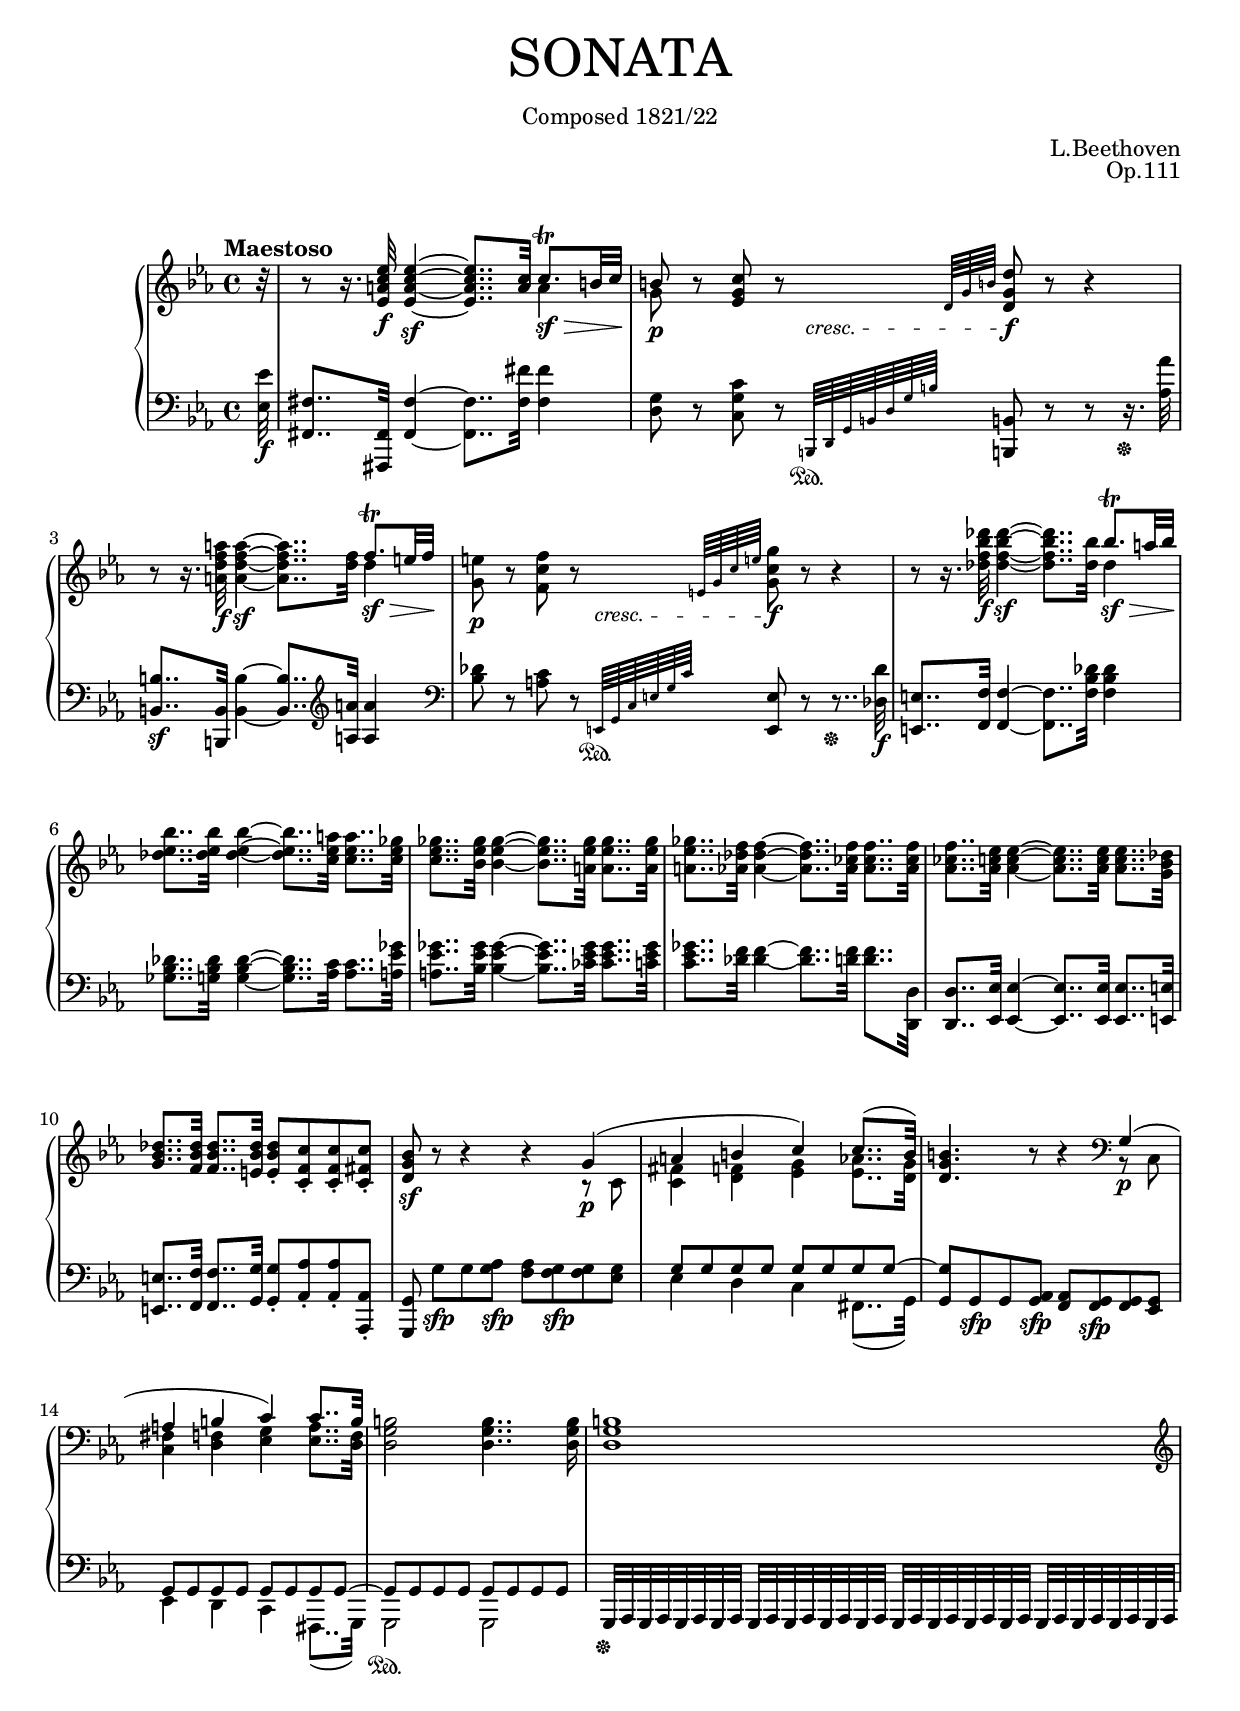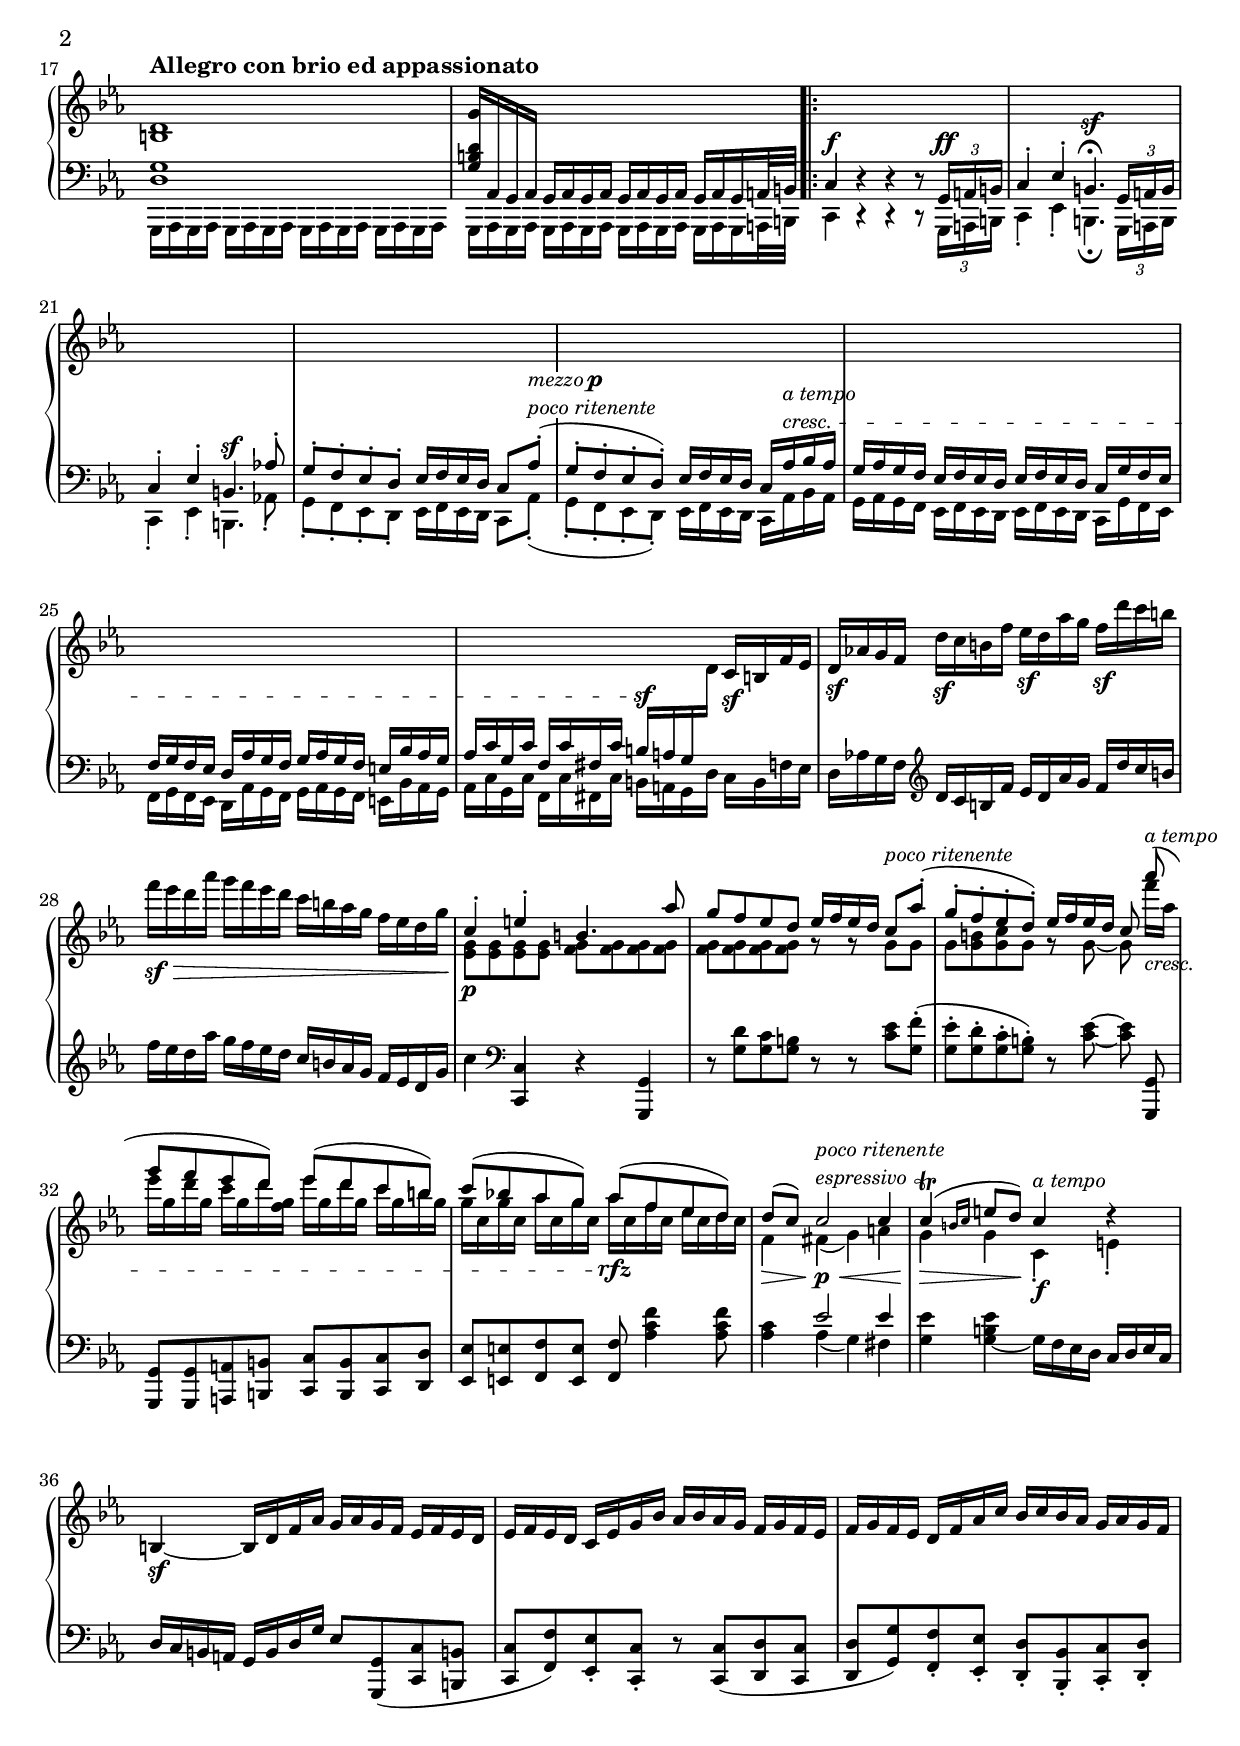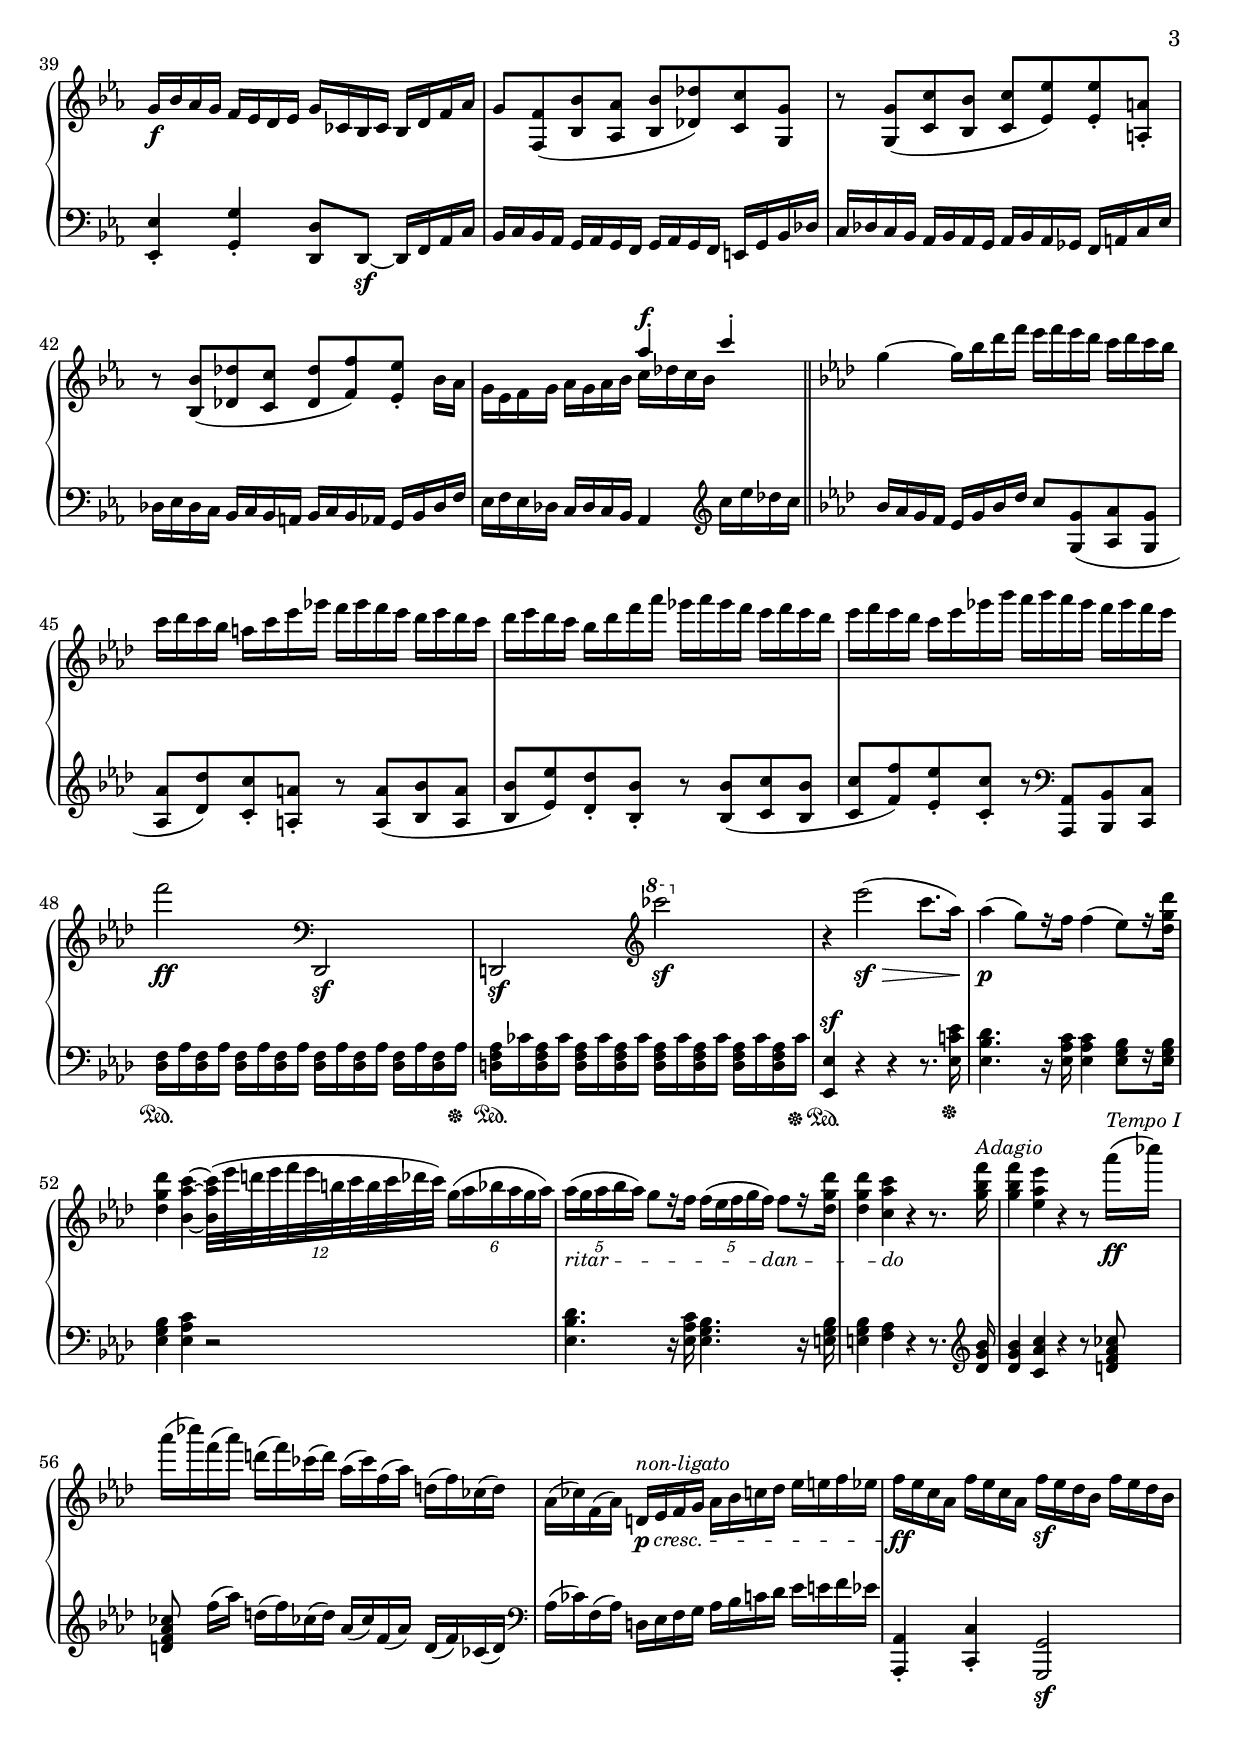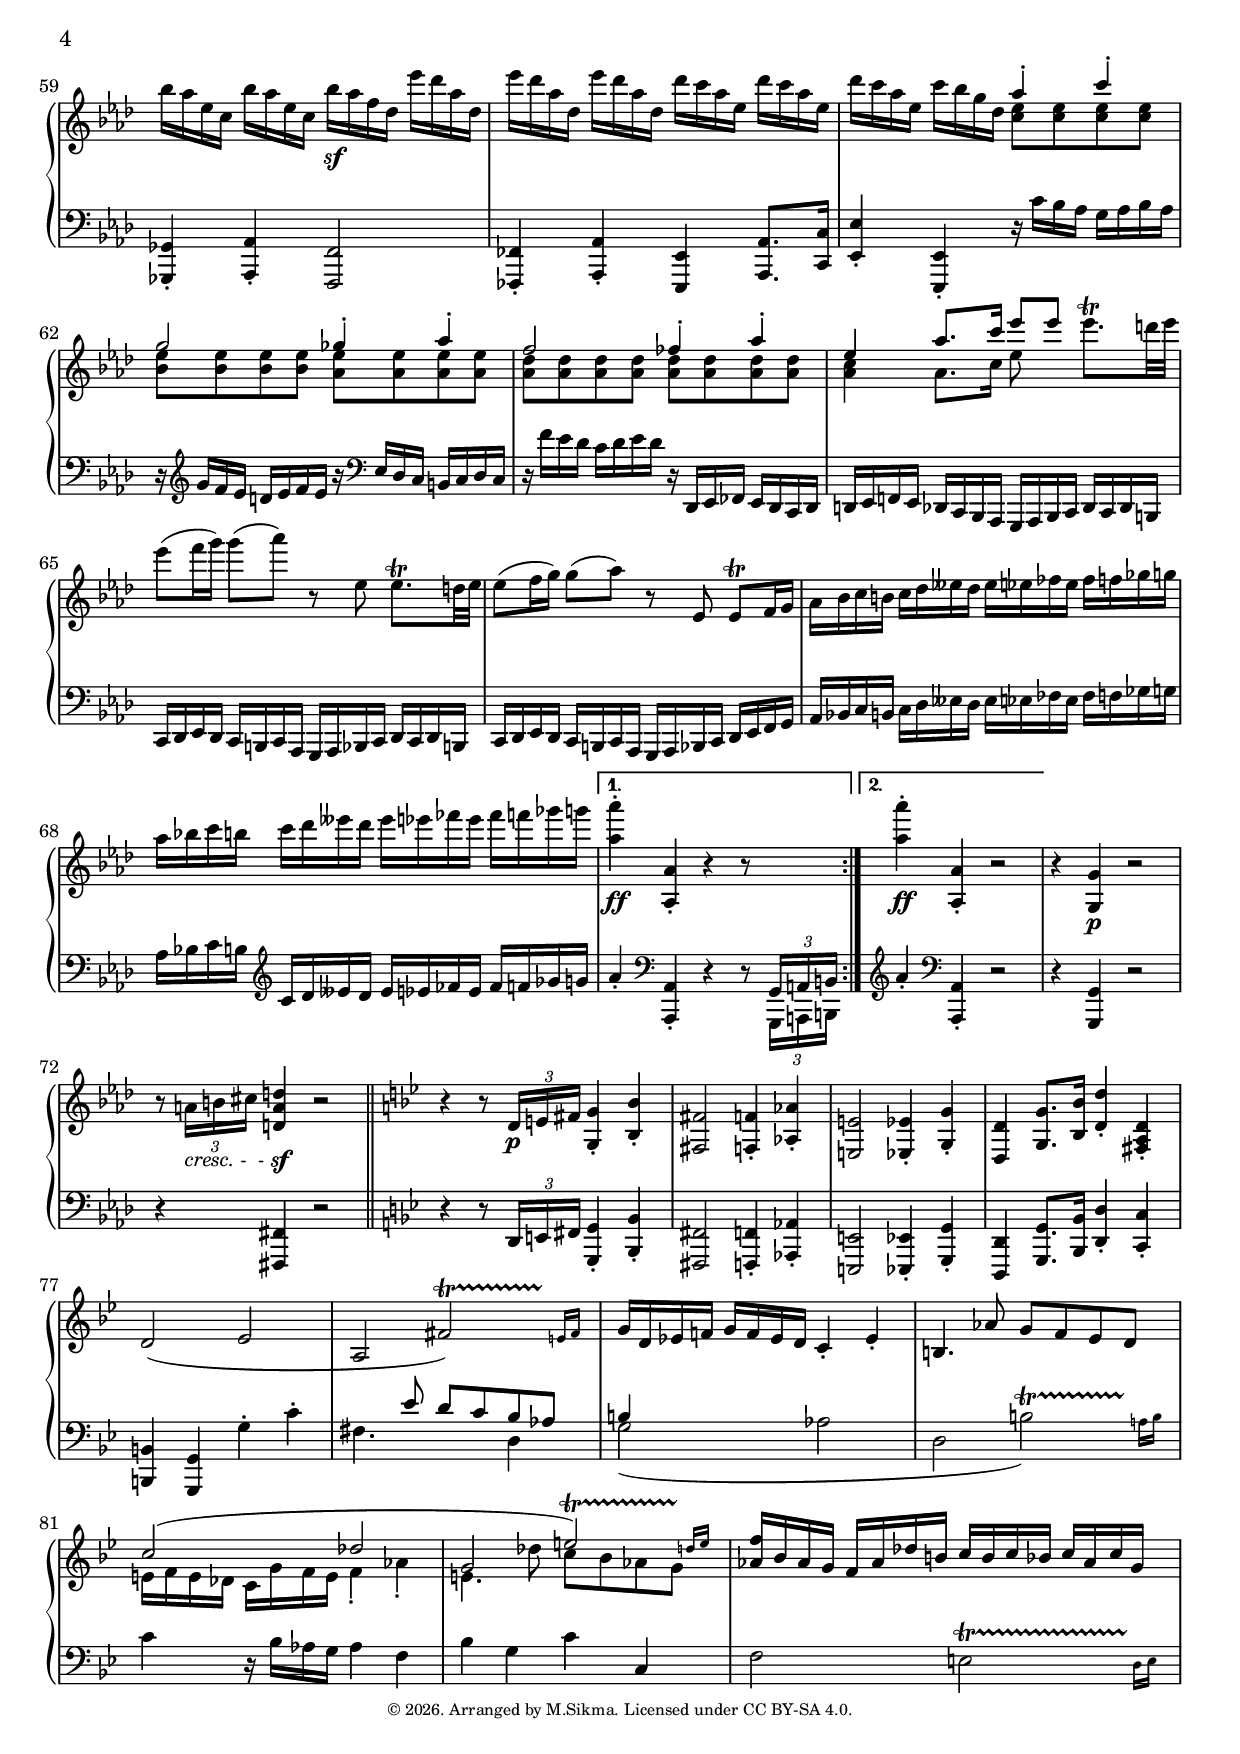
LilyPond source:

%===========================================================================
%    Piano Sonata Op.111 (L.Beethoven)
%===========================================================================
%
%--- Notes -----------------------------------------------------------------
%
%  * The Arietta section makes heavy use of implied tuplets. Some hacks have
%    been used to properly render them.
%
%---------------------------------------------------------------------------
%
%--- Author ----------------------------------------------------------------
%
%    (C) 2016, Michiel Sikma <michiel@sikma.org>
%    Licensed under CC BY-SA 4.0.
%
%---------------------------------------------------------------------------


AUTHORS = "M.Sikma"
HEADERS-DIR = "./includes/"
COMPOSED = "Composed 1821/22"

\version "2.19.42"
\language "english"
% /includes/ms.ily - Standard header file for MS projects
%
% Contains standardized copyright notices among various other things.
% This file expects that at least the AUTHORS variable has been set
% in the file that includes this.
%
% After including this file, you can use the following variables:
%
%    * ms-copyright-(LICENSE)-(LANGUAGE) where LICENSE is
%      one of "cc-by-sa-four", "pd"
%    * ms-tagline-(LANGUAGE)
%
% LANGUAGE is an ISO 639-1 code, e.g. "en" or "jp".
%
% (C) 2016, Michiel Sikma <michiel@sikma.org>
% This source code file is in the public domain.

% Force "mid" file extension for compatibility.
#(ly:set-option 'midi-extension "mid")

% Set after grace notes a bit closer to the next notes.
#(define afterGraceFraction (cons 8 9))

% \paragraphBreak
%
% Used to add a space after a paragraph text.
paragraphBreak = \markup \vspace #0.5

% \implicitTuplets
%
% Shorthand for turning off tuplet numbers. This turns off
% the numbers for all subsequent tuplets, until \explicitTuplets.
implicitTuplets = \override TupletNumber.stencil = ##f

% \explicitTuplets
%
% Turns tuplet numbers back on.
explicitTuplets = \revert TupletNumber.stencil

% \trillSpanDown
%
% Ensures trill spanners appear at the bottom of the staff.
trillSpanDown = \override TrillSpanner.direction = #-1

% \trillSpanUp
%
% Ensures trill spanners appear at the top of the staff.
trillSpanUp = \override TrillSpanner.direction = #1

% \sharpTrill
%
% Override trill spanners to have a sharp sign. Undo with \regularTrill.
% Using \once does not work for trill spanners that cross over to
% the next line, hence the need to use a separate \regularTrill command.
sharpTrill = \override TrillSpanner.bound-details.left.text = \markup { 
  \halign #4.75 \raise #0.97 \teeny \sharp \musicglyph #"scripts.trill"
}

% \flatTrill
%
% Override trill spanners to have a flat sign. Undo with \regularTrill.
% Using \once does not work for trill spanners that cross over to
% the next line, hence the need to use a separate \regularTrill command.
flatTrill = \override TrillSpanner.bound-details.left.text = \markup { 
  \halign #5.30 \raise #0.65 \teeny \flat \musicglyph #"scripts.trill"
}

% \regularTrill
%
% Revert the trill spanners back to having a standard trill symbol.
regularTrill = \override TrillSpanner.bound-details.left.text = \markup { 
  \musicglyph #"scripts.trill"
}

% \ppLeggiermente
%
% Prints a \pp followed by "leggiermente". Offset slightly to the left
% due to the fact \pp is normally center-offset.
ppLeggiermente = 
  \tweak DynamicText.self-alignment-X #LEFT
  \tweak DynamicText.X-extent #'(0 . 0)
  \tweak DynamicText.X-offset #-1
  #(make-dynamic-script
     (markup #:dynamic "pp"
             #:normal-text (#:italic "leggiermente")))

% \semprePp
%
% Prints "sempre" followed by a \pp.
semprePp = 
  \tweak DynamicText.self-alignment-X #LEFT
  \tweak DynamicText.X-extent #'(0 . 0)
  \tweak DynamicText.X-offset #0
  #(make-dynamic-script
     (markup #:normal-text (#:italic "sempre")
             #:dynamic "pp"))
  
% \sempreStaccato
%
% Prints "sempre staccato".
sempreStaccato = 
  \tweak DynamicText.self-alignment-X #LEFT
  \tweak DynamicText.X-extent #'(0 . 0)
  \tweak DynamicText.X-offset #0
  #(make-dynamic-script
     (markup #:normal-text (#:italic "sempre staccato")))

% \espressivoText
%
% Prints "espressivo".
espressivoText = ^\markup { \italic "espressivo" }

% \dolce
%
% Prints "dolce".
dolce = 
  \tweak DynamicText.self-alignment-X #LEFT
  \tweak DynamicText.X-extent #'(0 . 0)
  \tweak DynamicText.X-offset #0
  #(make-dynamic-script
     (markup #:normal-text (#:italic "dolce")))

% \pocoRitenente
%
% Prints "dolce".
pocoRitenente = 
  \tweak DynamicText.self-alignment-X #LEFT
  \tweak DynamicText.X-extent #'(0 . 0)
  \tweak DynamicText.X-offset #0
  #(make-dynamic-script
     (markup #:normal-text (#:italic "poco ritenente")))

% \sempreLegato
%
% Prints "sempre legato".
sempreLegato = 
  \tweak DynamicText.self-alignment-X #LEFT
  \tweak DynamicText.X-extent #'(0 . 0)
  \tweak DynamicText.X-offset #0
  #(make-dynamic-script
     (markup #:normal-text (#:italic "sempre legato")))

% \aTempo
%
% Prints "a tempo".
aTempo = 
  \tweak DynamicText.self-alignment-X #RIGHT
  \tweak DynamicText.X-extent #'(0 . 0)
  \tweak DynamicText.X-offset #0
  #(make-dynamic-script
     (markup #:normal-text (#:italic "a tempo")))

% \manoSinistra
%
% Prints "mano sinistra" (use left hand).
manoSinistra = 
  \tweak DynamicText.self-alignment-X #LEFT
  \tweak DynamicText.X-extent #'(0 . 0)
  \tweak DynamicText.X-offset #0
  #(make-dynamic-script
     (markup #:normal-text (#:italic "mano sinistra")))

% \ritardando
%
% Prints "ritardando" with a dynamic text spanner.
ritardando =
  #(make-music 'CrescendoEvent
               'span-direction START
               'span-type 'text
               'span-text "ritardando")

% \ritardandoOne
%
% Part one of a set of tweaks for Op.111. Prints "ritardando"
% with spaces in between. Use with \ritardandoTwo and \ritardandoThree.
ritardandoOne =
  #(make-music 'CrescendoEvent
               'span-direction START
               'span-type 'text
               'span-text "ritar")
ritardandoTwo =
  #(make-music 'CrescendoEvent
               'span-direction START
               'span-type 'text
               'span-text "dan")
ritardandoThree =
  #(make-music 'CrescendoEvent
               'span-direction START
               'span-type 'text
               'tweaks '((dash-period . -1))
               'span-text "do")

% \mezzoP-pocoRitenente
%
% Prints a left-aligned column with two lines of text,
% one describing "mezzo piano", the other "poco ritenente".
mezzoP-pocoRitenente = 
  \tweak DynamicText.self-alignment-X #LEFT
  \tweak DynamicText.X-extent #'(0 . 0)
  \tweak DynamicText.X-offset #0
  #(make-dynamic-script
    (markup
     #:whiteout (
      #:pad-to-box '(0 . 0) '(0 . 1.34)
      (#:line
       (#:left-column 
        (#:line (#:normal-text (#:italic "mezzo") #:dynamic "p")
         #:normal-text (#:italic "poco ritenente")))))))

% \stdDynSize
%
% Sets dynamic text spanners to the standard font size.
stdDynSize = { \override DynamicTextSpanner.font-size = #0 }

% \nonLigato
%
% Prints "non ligato".
nonLigato = \markup {
  \italic "non-ligato"
}

% \pocoRitenente-espressivo
%
% Prints a left-aligned column with two lines of text,
% one describing "poco ritenente", the other "espressivo".
pocoRitenente-espressivo = \markup {
  \left-column {
    \line {
      \italic "poco ritenente"
    }
    \line {
      \italic "espressivo"
    }
  }
}

% \markup \tied-finger-up #"1" #"2"
%
% Used to tie together two fingering suggestions at the top,
% rather than at the bottom. Alternative to \markup \tied-lyric #"1~2".
% By tisimst. <https://lists.gnu.org/archive/html/bug-lilypond/2015-04/msg00078.html>
#(define-markup-command (tied-finger-up layout props f1 f2)
   (string? string?)
   (interpret-markup layout props
     #{
       \markup {
       \override #'(baseline-skip . 1.2)
       \center-column {
         \scale #'(1 . -1) \musicglyph #"ties.lyric.default"
         \concat { #f1 \hspace #0.6 #f2 }
       }
       }
     #}
   ))

% \setStaffDistance <int>
%
% Sets the distance between two staff lines.
setStaffDistance = 
#(define-music-function
  (parser location dist)
  (number?)
  #{\overrideProperty Score.NonMusicalPaperColumn.line-break-system-details
      #'((alignment-distances . (dist)))
  #})

% \shortestNoteDuration <int>
%
% Sets the shortest note duration in a bar. The larger the number,
% the more spaced out the notes will be. Thanks to anabain from IRC.
shortestNoteDuration =
#(define-music-function
     (parser location space)
     (number?)
   #{\newSpacingSection
     \override Score.SpacingSpanner
     #'common-shortest-duration = #(ly:make-moment 1 space)    
   #})

% \resetNoteDuration
%
% Sets the shortest note duration back to the staff default.
resetNoteDuration =
#(define-music-function
     (parser location)
     ()
   #{\newSpacingSection
     \revert Score.SpacingSpanner #'common-shortest-duration  
   #})

% Language-independent variables.
CURRENT-YEAR = #(strftime "%Y" (localtime (current-time)))
CURRENT-DATE = #(strftime "%Y-%m-%d" (localtime (current-time)))

% Copyright strings, separated by language.
% English
ms-copyright-cc-by-sa-four-en = "Licensed under CC BY-SA 4.0."
ms-copyright-pd-en = "Public domain."
ms-copyright-template-en = "© ~A. Arranged by ~A."
ms-copyright-template-en-license = "© ~A. Arranged by ~A. ~A"

% Japanese (Todo)
ms-copyright-cc-by-sa-four-jp = "Licensed under CC BY-SA 4.0."
ms-copyright-pd-jp = "Public domain."
ms-copyright-template-jp = "© ~A. Arranged by ~A."
ms-copyright-template-jp-license = "© ~A. Arranged by ~A. ~A"

% Standardized tagline.
ms-tagline-en = \markup {
  \fontsize #-3 #(format ms-copyright-template-en CURRENT-YEAR AUTHORS)
}
ms-tagline-en-cc-by-sa-four = \markup {
  \fontsize #-3 #(format ms-copyright-template-en-license CURRENT-YEAR AUTHORS ms-copyright-cc-by-sa-four-en)
}
ms-tagline-en-pd = \markup {
  \fontsize #-3 #(format ms-copyright-template-en-license CURRENT-YEAR AUTHORS ms-copyright-pd-en)
}
ms-tagline-jp = \markup {
  \fontsize #-3 #(format ms-copyright-template-jp CURRENT-YEAR AUTHORS)
}
ms-tagline-jp-cc-by-sa-four = \markup {
  \fontsize #-3 #(format ms-copyright-template-jp-license CURRENT-YEAR AUTHORS ms-copyright-cc-by-sa-four-jp)
}
ms-tagline-jp-pd = \markup {
  \fontsize #-3 #(format ms-copyright-template-jp-license CURRENT-YEAR AUTHORS ms-copyright-pd-jp)
}

% Piano Sonata Op.111 (L.Beethoven)
% Markup commands
%
% (C) 2016, Michiel Sikma <michiel@sikma.org>
% Licensed under CC BY-SA 4.0.

% Standard padding. Use in \bookpart \paper markup-system-spacing.
% For the first page only.
std-padding-page-one = #'((padding . 4))

% For all subsequent pages.
std-padding-page-n = #'((padding . 1.5))

% Standard staff spacing. Use in \new PianoStaff \with.
std-staff-spacing = \override StaffGrouper.staff-staff-spacing =
  #'((basic-distance . 12)
     (minimum-distance . 7)
     (padding . 1.0)
     (stretchability . 5))

% Standard scaling for a staff.
std-magnification = \magnifyStaff #89/100

% Standard title markup. Use in \bookpart \paper bookTitleMarkup.
% Assumes that the COMPOSED variable is set in the source file.
% This is for the first page. Use std-title-markup-page-n for subsequent pages.
std-title-markup-page-one = \markup {
  \column {
    \override #'(baseline-skip . 5.0)
    \fill-line {
      \fontsize #7.2
      \pad-markup #3
      \fromproperty #'header:title
    }
    \fill-line {
      \fromproperty #'header:dedication
    }
    \fill-line {
      \COMPOSED
    }
    \fill-line {
      \large \bold
      \fromproperty #'header:subtitle
    }
    \fill-line {
      \smaller \bold
      \fromproperty #'header:subsubtitle
    }
    \fill-line {
      \fromproperty #'header:poet
      { \large \bold \fromproperty #'header:instrument }
      \fromproperty #'header:composer
    }
    \fill-line {
      \fromproperty #'header:meter
      \fromproperty #'header:arranger
    }
  }
}

% As above; for subsequent pages after the first.
std-title-markup-page-n = \markup {
  \left-align {
    \override #'(baseline-skip . 2.0)
    \line {
      \fontsize #3.33
      \pad-x #11.66
      \fromproperty #'header:subtitle
    }
    \fill-line {
      \smaller \bold
      \fromproperty #'header:subsubtitle
    }
    \fill-line {
      \fromproperty #'header:poet
      { \large \bold \fromproperty #'header:instrument }
      \fromproperty #'header:composer
    }
    \fill-line {
      \fromproperty #'header:meter
      \fromproperty #'header:arranger
    }
  }
}


% Maestoso, etc.
part-one-section-one = {
  \key c \minor
  \time 4/4
  \partial 32
  \tempo "Maestoso"
}
part-one-section-two = {
  \key f \minor
}
part-one-section-three = {
  \key g \minor
}
part-one-section-four = {
  \key c \minor
}

% Main theme and variation 1.
arietta-section-one = {
  \key c \major
  \time 9/16
  \partial 8.
  \tempo "Adagio molto semplice e cantabile"
}

% Variation 2.
arietta-section-two = {
  \key c \major
  \time 6/16
  \tempo "L'istesso tempo"
}

% Variation 3.
arietta-section-three = {
  \key c \major
  \time 12/32
  \tempo "L'istesso tempo"
}

% Variation 4-7.
arietta-section-four = {
  \key c \major
  \time 9/16
}

% Variation 4, bar 35-49.
arietta-section-four-ef = {
  \key ef \major
}
% Variation 5.
arietta-section-five = {
  \key c \major
}

%---------------------------------------------------------------------
%    1. Preface
%---------------------------------------------------------------------
%{
\bookpart {
  \paper {
    markup-system-spacing = \std-padding-page-one
    ragged-right = ##t
    indent = 0
    top-margin = 0.7\in
    left-margin = 0.6\in
    right-margin = 0.6\in
    bottom-margin = 0.7\in
  }
  \markup \bold {
    Preface
  }
  \paragraphBreak
  \markup \justify {
    Lorem ipsum dolor sit amet, consectetur adipiscing elit. Curabitur in porta odio, ut efficitur odio. Aenean interdum tempus lectus, nec cursus lacus tincidunt ut. Ut nec lobortis massa. In vitae leo sit amet neque aliquam pharetra et vitae velit. Integer lacus dui, laoreet ut tristique in, vehicula ac turpis. Praesent egestas mauris a urna consectetur porttitor. Cras sed molestie est. Morbi in augue at urna ultrices lobortis. Nullam malesuada tincidunt elementum. Nam enim sapien, dictum posuere euismod sed, pretium ut sem.
  }
  \paragraphBreak
  \markup \justify {
    Donec rhoncus suscipit leo. Maecenas ac pellentesque nibh, a sodales odio. Cras a tellus tempus, feugiat nulla in, tempus ligula. Sed congue interdum congue. Quisque placerat consectetur tellus vitae aliquet. Sed non ligula leo. Praesent eleifend tortor vel risus aliquet, ut bibendum ligula pellentesque. Ut porta porttitor diam vitae semper. Integer dictum bibendum mi eget varius. Curabitur dui tellus, tincidunt sit amet consectetur vel, fermentum et eros. In vitae eros id lectus semper tincidunt. Nulla ex nibh, convallis et ipsum vel, pulvinar vehicula lectus. Etiam vestibulum eu tortor eget gravida. Ut aliquam nisl in lacus dignissim feugiat ac in diam. Aenean sodales iaculis ultrices.
  }
  
  \new PianoStaff <<
    \new Staff = "right" \relative d {
      \clef treble
      \key c \minor
      \time 4/4
      
      \relative c'' {
        c4 c c c |
      }
    }
    \new Staff = "left" {
      \clef bass
      \key c \minor
      \time 4/4
  
      \relative c {
        c4 c c c |
      }
    }
  >>
  
  \markup \justify {
    Donec rhoncus suscipit leo. Maecenas ac pellentesque nibh, a sodales odio. Cras a tellus tempus, feugiat nulla in, tempus ligula. Sed congue interdum congue. Quisque placerat consectetur tellus vitae aliquet. Sed non ligula leo. Praesent eleifend tortor vel risus aliquet, ut bibendum ligula pellentesque. Ut porta porttitor diam vitae semper. Integer dictum bibendum mi eget varius. Curabitur dui tellus, tincidunt sit amet consectetur vel, fermentum et eros. In vitae eros id lectus semper tincidunt. Nulla ex nibh, convallis et ipsum vel, pulvinar vehicula lectus. Etiam vestibulum eu tortor eget gravida. Ut aliquam nisl in lacus dignissim feugiat ac in diam. Aenean sodales iaculis ultrices.
  }
}
%}

%---------------------------------------------------------------------
%    I. Maestoso
%---------------------------------------------------------------------
\bookpart {
  \paper {
    markup-system-spacing = \std-padding-page-one
    bookTitleMarkup = \std-title-markup-page-one
  }
  % Piano Sonata Op.111 (L.Beethoven)
% English title
%
% (C) 2016, Michiel Sikma <michiel@sikma.org>
% Licensed under CC BY-SA 4.0.

\header {
  title = "SONATA"
  composer = "L.Beethoven"
  opus = "Op.111"
  %dedication = "Gewidmet der Fr. Antonie v. Brentanto Gebohrne Edle von Birkenstock."
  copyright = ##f
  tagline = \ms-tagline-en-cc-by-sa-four
}

  \score {
    \new PianoStaff \with {
      \std-staff-spacing
    } <<
      \set PianoStaff.connectArpeggios = ##t
      %---------------------------------------------------------------------
      %    Right hand
      %---------------------------------------------------------------------
      \new Staff = "right" \with {
        \std-magnification
        \stdDynSize
        midiInstrument = "acoustic grand"
      } {
        \clef treble \relative c' {
          \part-one-section-one
          \relative c'' { b32\rest } |
          <<
            \relative c' {
              \relative c'' { b8\rest b16.\rest }
              <ef a c ef>32\f <ef_~ a_~ c^~ ef^~>4\sf <ef a c ef>8..-[ <a c>32] c8.-[\trill\sf\> b32 c32]\!
            }
            \\
            \relative c' {
              s2 s4 a'4
            }
          >> |
          <<
            \relative c'' {
              b8\p \relative c'' { b8\rest } <ef, g c>8 \relative c'' { b8\rest }
              \grace {
                s16.\cresc s64 d64-[ g b!]
              }
              <d, g d'>8\!\f \relative c'' { b8\rest b4\rest }
            }
            \\
            \relative c'' {
              g8
            }
          >> |
          \break
          <<
            \relative c'' {
              \relative c'' { b8\rest b16.\rest }
              \stemDown <a d f a>32\f <a_~ d_~ f^~ a^~>4\sf <a d f a>8.. <d f>32 \stemUp f8.\trill\sf\> e32 f\!
            }
            \\
            \relative c'' {
              s2 s4 d4
            }
          >> |
          <g' e'>8\p \relative c'' { b8\rest } <f c' f>8 \relative c'' { b8\rest }
          \grace {
            s16.\cresc e64-[ g c e!]
          }
          <g, c g'>8\!\f \relative c'' { b8\rest b4\rest } |
          <<
            \relative c'' {
              \relative c'' { b8\rest b16.\rest }
              \stemDown <df f bf df>32\f <df_~ f_~ bf^~ df^~>4\sf <df f bf df>8.. <df bf'>32 \stemUp bf'8.\trill\sf\> a32 bf\!
            }
            \\
            \relative c'' {
              s2 s4 df4
            }
          >> |
          \break
          <df' ef bf'>8.. <df ef bf'>32 <df_~ ef^~ bf'^~>4 <df ef bf'>8.. <c ef a>32 <c ef a>8.. <c ef gf>32 |
          <c ef gf>8.. <bf ef gf>32 <bf_~ ef^~ gf^~>4 <bf ef gf>8.. <a ef' gf>32 <a ef' gf>8.. <a ef' gf>32 |
          <a ef' gf>8.. <af df f>32 <af_~ df^~ f^~>4 <af df f>8.. <af cf f>32 <af cf f>8.. <af cf f>32 |
          <af cf f>8.. <af c ef>32 <af_~ c^~ ef^~>4 <af c ef>8.. <af c ef>32 <af c ef>8.. <g bf df>32 |
          <g bf df>8.. <f bf df>32 <f bf df>8.. <e bf' df>32 <e bf' df>8-. <c f c'>8-. <c f c'>8-. <c fs c'>8-. |
          <d g bf>\sf \relative c'' { b8\rest b4\rest b4\rest }
          <<
            \relative c'' {
              g4^(\p |
              a b c) c8..^( b32) |
              <d, g b>4. \relative c'' { b8\rest b4\rest } \clef bass g,4^(\p |
              a4 b c) c8.. b32 |
              \stemNeutral
              <d, g b>2 <d g b>4.. <d g b>16 |
              <d g b>1
            }
            \\
            \relative c' {
              b8\rest c8 |
              <c fs>4 <d f> <ef g> <ef af>8.. <d g>32 |
              s2. \relative c { b8\rest } c,8 |
              <c fs>4 <d f> <ef g> <ef a>8.. <d f>32 |
              s1 |
              s1
            }
          >> \clef treble |
          % Bring these staffs closer together.
          \overrideProperty Score.NonMusicalPaperColumn.line-break-system-details
            #'((alignment-distances . (7.3)))
          \tempo "Allegro con brio ed appassionato"
          <b d>1 |
          g'16^[
          \change Staff = "left"
          af,, g af ]
          \repeat unfold 4 { g af }
          g af g a32 b |
          \repeat volta 2 {
            s1 |
            \voiceOne
            c4^. ef4^. b4.^\fermata^\sf
            \tuplet 3/2 { g16-[ a b] } |
            c4^. ef4^. b4.^\sf af'!8^. |
            g8-. f-. ef-. d-. ef16 f ef d c8 af'-.-(^\mezzoP-pocoRitenente |
            g8-. f-. ef-. d-.) ef16 f ef d c af'^\cresc^\markup { \center-column { \italic "a tempo " " " } } bf af |
            \revert DynamicTextSpanner.font-size
            g af g f ef f ef d ef f ef d c g' f ef |
            f g f ef d af' g f g af g f e bf' af g |
            af c g c f, c' fs, c'
            b\!^\sf a g
            \change Staff = "right"
            \stemNeutral
            d' c16\sf b f' ef |
            d\sf af'! g f d'\sf c b f' ef\sf d af' g f\sf d' c b |
            f'\sf\> ef d af' g f ef d c b af g f ef d g\! |
            <<
              \relative c'' {
                c4-. e-. b4. af'8 |
                g f ef d ef16 f ef d c8^\pocoRitenente af'8-.^( |
                g-. f-. ef-. d-.) ef16 f ef d c8\noBeam af''8^\aTempo^( |
                g8 f ef d) ef^( d c b) |
                c^( bf! af g) af^( f ef d) |
                #(ly:expect-warning "Impossible or ambiguous (de)crescendo in MIDI.")
                d8^(\> c) c2\!\p\<^\pocoRitenente-espressivo c4 |
                c4\!\>\trill^( \grace { b16 c } e8 d)\! c4^\aTempo d4\rest |
              }
              \\
              \relative c' {
                <ef g>8\p <ef g> <ef g> <ef g> <f g> <f g> <f g> <f g> |
                <f g> <f g> <f g> <f g> g8\rest g8\rest g8 g |
                g8 <g b> <g c> g g8\rest g8~g8\noBeam
                % Hide the warning. Not sure why it's appearing.
                #(ly:expect-warning "Impossible or ambiguous (de)crescendo in MIDI.")
                f''16-[\cresc af,] |
                ef' g, d' g, c g d' <f, g> ef' g, d' g, c g b g |
                g16 c, g' c, af' c, g' c, af'\!\rfz c, f c ef c d c |
                f,4 fs( g) a |
                g g c,-.\f e-. |
              }
            >>
            \stemUp
            b,,4\sf_~ b16 d f af g af g f ef f ef d |
            ef f ef d c ef g bf af bf af g f g f ef |
            f g f ef d f af c bf c bf af g af g f |
            g\f bf af g f ef d ef g cf, bf cf bf d f af |
            g8 <f, f'>_( <bf bf'> <af af'> <bf bf'> <df df'>) <c c'> <g g'> |
            \relative c'' { b8\rest } <g g'>_( <c c'> <bf bf'> <c c'> <ef ef'>) <ef ef'>_. <a, a'>_. |
            \relative c'' { b8\rest } <bf bf'>_( <df df'> <c c'> <df df'> <f f'>) <ef ef'>_. \stemDown bf'16-[ af] |
            g ef f g af g af bf
            <<
              \relative c''' {
                af4-.^\f c-.
              }
              \\
              \relative c'' {
                c16 df c bf s4
              }
            >>
            \stemNeutral |
            \part-one-section-two
            g'4^~g16 bf df f ef f ef df c df c bf |
            c df c bf a c ef gf f gf f ef df ef df c |
            df ef df c bf df f af gf af gf f ef f ef df |
            ef f ef df c ef gf bf af bf af gf f gf f ef |
            f2\ff \clef bass df,,,,2\sf |
            d2\sf \clef treble
            \ottava #1
            \set Staff.ottavation = #"8"
            cf'''''2\sf
            \ottava #0 |
            \relative c'' { b4\rest } ef,2^(\sf\> c8. af16) |
            af4^(\!\p g8)_[ r16 f16] f4^( ef8)_[ r16 <df g df'>16] |
            4 <bf_~ af'^~ c^~>
            \tupletDown
            % Note: slightly override the standard beam slope.
            \offset positions #'(0 . 2.7) Beam
            \tuplet 12/8 { 32-[^( ef' d ef f ef b c b c df c)] }
            \undo \offset positions #'(0 . 3) Beam
            % Move the tuplet number so that it sits just outside the staff lines.
            \once \override TupletNumber.Y-offset = #-2.7
            \tuplet 6/4 { g16-[^( af bf af g af)] } |
            \once \override TupletNumber.Y-offset = #-2.7
            \tuplet 5/4 { af16-[^(\ritardandoOne g af bf af)] }
            g8-[ r16 f16]
            \once \override TupletNumber.Y-offset = #-2.7
            \tuplet 5/4 { f16-[^( ef f g f])\!\ritardandoTwo }
            f8-[ r16 <df g df'>] |
            4 <c af' c>4\!\ritardandoThree \relative c'' { b4\rest\! b8.\rest } <g' bf f'>16^\markup { \italic "Adagio" } |
            4 <ef af ef'>4 \relative c'' { b4\rest b8\rest } af'16-[^(\ff^\markup { \italic "Tempo I" } cf]) |
            af16^( cf) f,^( af) d,^( f) cf^( d) af^( cf) f,^( af) d,^( f) cf^( d) |
            \stemDown af( cf) f,( af) \stemNeutral d,^\nonLigato\p\cresc ef f g af bf c df ef e f ef |
            f16\!\ff ef c af f' ef c af f'\sf ef df bf f' ef df bf |
            bf' af ef c bf' af ef c bf'\sf af f df ef' df af df, |
            ef' df af df, ef' df af df, df' c af ef df' c af ef |
            df' c af ef c' bf g df
            <<
              \relative c''' {
                af4-. c-. |
                g2 gf4-. af-. |
                f2 ff4-. af-. |
                % Note: manuscript does not have a sf here. Lots of scores do though.
                ef4 af8.-[ c16] ef8-[ ef] s8. s16
              }
              \\
              \relative c'' {
                <c ef>8 8 8 8 |
                <bf ef>8 8 8 8 <af ef'>8 8 8 8 |
                <af df>8 8 8 8 8 8 8 8 |
                <af c>4 af8.-[ c16] ef8 s8 ef'8.-[^\trill d32 ef]
              }
            >> |
            ef'8-[^( f16 g)] g8-[^( af])
            \relative c'' { b8\rest }
            ef,8\noBeam ef8.-[^\trill d32 ef32] |
            ef8-[^( f16 g)] g8-[^( af)]
            \relative c'' { b8\rest }
            ef,8\noBeam ef8-[^\trill f16 g] |
            af bf c b c df eff df eff ef ff ef ff f gf g |
            af bf! c b c df eff df eff ef ff ef ff f gf g |
          }
          \alternative {
            \relative c''' {
              <af af'>4-.\ff <af,, af'>4_. \relative c'' { b4\rest b8\rest s8 }
            }
            \relative c''' {
              <af af'>4-.\ff <af,, af'>4_. \relative c'' { b2\rest }
            }
          }
          \relative c'' { b4\rest } <g,,, g'>4\p \relative c'' { b2\rest } |
          \break
          \relative c'' { b8\rest }
          \tuplet 3/2 { a'16\cresc b cs }
          <d, a' d>4\!\sf \relative c'' { b2\rest } \bar "||" |
          \part-one-section-three
          \relative c'' { b4\rest b8\rest }
          \tupletUp
          \tuplet 3/2 { d16\p e fs }
          <g, g'>4_. <bf bf'>4_. |
          <fs fs'>2 <f f'>4_. <af af'>4_. |
          <e e'>2 <ef ef'>4_. <g g'>4_. |
          <d d'>4 <g g'>8.-[ <bf bf'>16] <d d'>4_. <fs, a d>4_. |
          d'2_( ef2 |
          a,2 \afterGrace fs'2\startTrillSpan) { e16\stopTrillSpan fs } |
          g16 d ef! f! g f ef d c4_. ef_. |
          b4. af'8 g f ef d |
          <<
            \relative c'' {
              c2^( df |
              g,2 \afterGrace e'2\startTrillSpan) { d16\stopTrillSpan e }
            }
            \\
            \relative c' {
              e16 f e df c g' f e f4_. af_. |
              e4. df'8 c bf af g 
            }
          >> |
          \stemUp
          <af' f'>16 bf af g f af df b c b c bf c af c g |
        }
      }
      %---------------------------------------------------------------------
      %    Left hand
      %---------------------------------------------------------------------
      \new Staff = "left" \with {
        \std-magnification
        \stdDynSize
        midiInstrument = "acoustic grand"
      } {
        \clef bass \relative c, {
          \part-one-section-one
          <ef' ef'>32\f |
          <fs, fs'>8..-[ <fs, fs'>32] <fs'_~ fs'^~>4 <fs fs'>8..-[ <fs' fs'>32] <fs fs'>4 |
          <g d>8 \relative c { d8\rest } <c, g' c>8 \relative c { d8\rest }
          \grace {
            b,64-[\sustainOn d g b d g b] s32.
          }
          <b,,! b'!>8 \relative c { d8\rest d8\rest d16.\rest\sustainOff } <af'' af'>32 |
          <b, b'>8..\sf <b, b'>32 <b'_~ b'^~>4 <b b'>8.. \clef treble <a' a'>32 <a a'>4 \clef bass |
          <bf df>8 \relative c { d8\rest } <a c>8 \relative c { d8\rest }
          \grace {
            e,64-[\sustainOn g c e g c] s16
          }
          <e,, e'>8 \relative c { d8\rest d8..\rest\sustainOff } <df' df'>32\f |
          <e, e'>8.. <f f'>32 <f_~ f'^~>4 <f f'>8.. <f' bf df>32 <f bf df>4 |
          <gf bf df>8.. <g bf df>32 <g_~ bf^~ df^~>4 <g bf df>8.. <af c>32 <af c>8.. <a ef' gf>32 |
          <a ef' gf>8.. <bf ef gf>32 <bf_~ ef^~ gf^~>4 <bf ef gf>8.. <cf ef gf>32 <cf ef gf>8.. <c ef gf>32 |
          <c ef gf>8.. <df f>32 <df_~ f^~>4 <df f>8.. <d f>32 <d f>8.. <d,, d'>32 |
          <d d'>8.. <ef ef'>32 <ef_~ ef'^~>4 <ef ef'>8.. <ef ef'>32 <ef ef'>8.. <e e'>32 |
          <e e'>8.. <f f'>32 <f f'>8.. <g g'>32 <g g'>8-. <af af'>8-. <af af'>8-. <af, af'>8-. |
          <g g'>8\noBeam g''8\sfp g <g af>\sfp <f af> <f g>\sfp <f g> <ef g> |
          <<
            \relative c' {
              g8 g g g g g g g^~ |
              <g, g'> g\sfp g <g af>\sfp <f af> <f g>\sfp <f g> <ef g> |
              g8 g g g g g g g^~ |
              g g g g g g g g
            }
            \\
            \relative c {
              ef4 d c fs,8.._( g32) |
              s1 |
              ef4 d c fs,8.._( g32) |
              g2\sustainOn g2 |
              \stemNeutral
              g32\sustainOff af \repeat unfold 3 { g af }
              \repeat unfold 12 { g af }
            }
          >> |
          \break
          <<
            \relative c {
              <d g>1 |
              \crossStaff { <g b d>16 }
            }
            \\
            \relative c, {
              \repeat unfold 8 { g16 af16 } |
              \repeat unfold 6 { g16 af16 }
              g af g a32 b
            }
          >> |
          <<
            \relative c {
              c4^\f d4\rest d4\rest d8\rest
              \tuplet 3/2 { g,16^\ff a b }
              
            }
            \\
            \relative c, {
              c4 c4\rest c4\rest c8\rest
              \tuplet 3/2 { g16 a b }
            }
          >> |
          \voiceTwo
          c,4_. ef4_. b4._\fermata
          \tuplet 3/2 { g16-[ a b] } |
          c4_. ef4_. b4. af'!8_. |
          g8-. f-. ef-. d-. ef16 f ef d c8 af'-.-( |
          g8-. f-. ef-. d-.) ef16 f ef d c af' bf af |
          g af g f ef f ef d ef f ef d c g' f ef |
          f g f ef d af' g f g af g f e bf' af g |
          af c g c f, c' fs, c' b a g d'
          \stemNeutral
          c b f' ef
          d af'! g f \clef treble d' c b f' ef d af' g f d' c b |
          f' ef d af' g f ef d c b af g f ef d g |
          c4 \clef bass <c,,, c'>4 \relative c { d4\rest } <g g'> |
          \relative c { d8\rest } <g'' d'>8 <g c> <g b> \relative c { d8\rest d8\rest } <c ef>8 <g f'>^.^( |
          <g ef'>^. <g d'>^. <g c>^. <g b>^.) \relative c { d8\rest } <c_~ ef^~>8 <c ef>8\noBeam <g,, g'>8 |
          <g g'> <g g'> <a a'> <b b'> <c c'> <b b'> <c c'> <d d'> |
          <ef ef'> <e e'> <f f'> <e e'> <f f'> <af' c f>4 8 |
          <<
            \relative c' {
              s4 ef2 ef4
            }
            \\
            \relative c' {
              <af c>4 af4_( g) fs
            }
          >> |
          <g ef'>4 <g_~ b ef> g16 f ef d c d ef c |
          d16 c b a g b d g ef8 <g,, g'>_( <c c'> <b b'!> |
          <c c'> <f f'>) <ef ef'>-. <c c'>-. \relative c { d8\rest } <c c'>_( <d d'> <c c'> |
          <d d'> <g g'>) <f f'>-. <ef ef'>-. <d d'>-. <bf bf'>-. <c c'>-. <d d'>-. |
          <ef ef'>4-. <g g'>-. <d d'>8 d_~\sf d16 f af c |
          bf c bf af g af g f g af g f e g bf df |
          c df c bf af bf af g af bf af gf f a c ef |
          df ef df c bf c bf a bf c bf af g bf df f |
          ef f ef df c df c bf af4 \clef treble c''16 ef df c \bar "||" |
          \part-one-section-two
          bf af g f ef g bf df c8-[ <g, g'>_( <af af'> <g g'>] |
          <af af'> <df df'>) <c c'>-. <a a'>-. \relative c'' { b8\rest } <a a'>-[_( <bf bf'> <a a'>] |
          <bf bf'> <ef ef'>) <df df'>-. <bf bf'>-. \relative c'' { b8\rest } <bf bf'>-[_( <c c'> <bf bf'>] |
          <c c'> <f f'>) <ef ef'>-. <c c'>-. \relative c'' { b8\rest } \clef bass <af,, af'> <bf bf'> <c c'> |
          <df' f>16\sustainOn af'
          \repeat unfold 6 { <df, f> af' }
          <df, f> af'\sustainOff |
          <d, f af>\sustainOn cf'
          \repeat unfold 6 { <d, f af> cf' }
          <d, f af> cf'\sustainOff |
          <ef,, ef'>4^\sf\sustainOn \relative c { d4\rest d4\rest d8.\rest } <ef' c'! ef>16\sustainOff |
          <ef bf' df>4. \relative c { d16\rest } <ef af c>16 4 <ef g bf>8_[ f16\rest <ef g bf>16] |
          4 <ef af c>4 d2\rest |
          <ef bf' df>4. \relative c { d16\rest } <ef af c>16 <ef g bf>4. \relative c { d16\rest } <e g bf>16 |
          4 <f af>4 \relative c { d4\rest d8.\rest } \clef treble <df' g bf>16 |
          4 <c af' c>4 \relative c'' { b4\rest b8\rest } <d f af cf>8 |
          8\noBeam f'16^( af) d,^( f) cf!^( d) af( cf) f,( af) d,( f) cf( d) \clef bass |
          af^( cf) f,^( af) d, ef f g af bf c df ef e f ef |
          <af,,, af'>4-. <c c'>-. <g g'>2\sf |
          <gf gf'>4-. <af af'>4-. <f f'>2 |
          <ff ff'>4-. <af af'>4-. <ef ef'>4 <af af'>8. <c c'>16 |
          <ef ef'>4-. <ef, ef'>4-. \relative c { d16\rest } c'''16-[ bf af] g af bf af |
          \stemUp
          \relative c { d16\rest } \clef treble g'16 f ef d ef f ef \relative c'' { b16\rest } \clef bass ef,16 df c b c df c |
          \relative c { d16\rest } \stemNeutral f'16 ef df c df ef df \relative c { d16\rest } df,,16 ef ff ef df c df |
          d ef f! ef df c bf af g af bf c df c df b |
          c df ef df c b c af g af bf c df c df b |
          c df ef df c b c af g af bf c df ef f g |
          af bf! c b c df eff df eff ef ff ef ff f gf g |
          af bf! c b \clef treble c df eff df eff ef ff ef ff f gf g |
          af4_. \clef bass <af,,, af'>4_. \relative c { d4\rest d8\rest }
          <<
            \relative c {
              \tuplet 3/2 { g16 a b }
            }
            \\
            \relative c, {
              \tuplet 3/2 { g16 a b }
            }
          >> |
          % Ensure that the clef change occurs after the bar line.
          \once \override Score.BreakAlignment.break-align-orders = #(
            make-vector 3 '(
              span-bar
              breathing-sign
              staff-bar
              clef
              key-cancellation
              key-signature
              time-signature
          ))
          \clef treble af'''4_. \clef bass <af,,, af'>4_. \relative c { d2\rest } |
          \relative c { d4\rest } <g g'>4 \relative { d2\rest } |
          \relative c { d4\rest } <fs fs'>4 \relative { d2\rest } |
          \part-one-section-three
          \relative c { d4\rest d8\rest }
          \tupletUp
          \once \override TupletNumber.Y-offset = #2.6
          \tuplet 3/2 { d'16 e fs }
          <g, g'>4_. <bf bf'>4_. |
          <fs fs'>2 <f f'>4_. <af af'>4_. |
          <e e'>2 <ef ef'>4_. <g g'>4_. |
          <d d'> <g g'>8.-[ <bf bf'>16] <d d'>4_. <c c'>4_. |
          <b b'>4 <g g'>4 g''4^. c^. |
          <<
            \relative c' {
              s4. ef8 d c bf af |
              b4 s2 s4 |
            }
            \\
            \relative c {
              fs4. s8 s4 d4 |
              g2_( af2 |
              \trillSpanUp
              d,2 \afterGrace b'2\startTrillSpan) { a!16\stopTrillSpan b }
            }
          >> |
          c4 \relative c { d16\rest } bf16 af g af4 f |
          bf g c c, |
          \trillSpanUp
          f2 \afterGrace e2\startTrillSpan { d16\stopTrillSpan e } |
        }
      }
    >>
    \layout {
      \context {
        \Score
        % Set the score to a default note value of one crotchet.
        \override SpacingSpanner.common-shortest-duration = #(ly:make-moment 1/16)
        \consists #Span_stem_engraver
      }
    }
    \midi {
      \tempo 4 = 96
    }
  }
}

%---------------------------------------------------------------------
%    II. Arietta
%---------------------------------------------------------------------
%{
\bookpart {
  \paper {
    markup-system-spacing = \std-padding-page-n
    bookTitleMarkup = \std-title-markup-page-n
  }
  \header {
    subtitle = "Arietta"
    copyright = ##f
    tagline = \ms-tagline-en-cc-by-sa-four
  }
  \score {
    \new PianoStaff \with {
      \std-staff-spacing
    } <<
      \set PianoStaff.connectArpeggios = ##t
      %---------------------------------------------------------------------
      %    Right hand
      %---------------------------------------------------------------------
      \new Staff = "right" \with {
        \std-magnification
        \stdDynSize
        midiInstrument = "acoustic grand"
      } {
        \clef treble \relative c'' {
          \arietta-section-one
          \override DynamicTextSpanner.font-size = #0

          %-----------------------------------------------------------------
          %    Main theme, part 1
          %-----------------------------------------------------------------
          <<
            \new Voice {
              \voiceOne
              \repeat volta 2 {
                \relative c'' {
                  c8(-5 \p g16)-3 |
                  g4. d'8( g,16)\finger \markup \tied-finger-up #"3" #"4" |
                  g4.-4 g8.-4 |
                  g8.-[(-2 e'-5 c])\finger \markup \tied-finger-up #"4" #"5" |
                  c8.-[-5 b-4 <b g>] |
                  c8.-[(-2 e g-5]) |
                  g8.-[( f\finger \markup \tied-finger-up #"4" #"5" d8\finger \markup \tied-finger-up #"4" #"5" c16])\finger \markup \tied-finger-up #"4" #"5" |
                  \break
                  b8.-[(-4 c\finger \markup \tied-finger-up #"5" #"4" d8 g,16])\finger \markup \tied-finger-up #"3" #"5" |
                }
              }
              \alternative {
                {
                  \relative c'' {
                    \set Timing.measureLength = #(ly:make-moment 6/16)
                    g4.
                  }
                }
                {
                  \relative c'' {
                    \set Timing.measureLength = #(ly:make-moment 9/16)
                    g4. e8.\finger \markup \tied-finger-up #"4" #"1"
                  }
                }
              }
            }
            \new Voice {
              \voiceTwo
              \relative c' {
                e8. |
                e8.-[( f8.^2 d8.]) |
                d8.-[( e^2 f]) |
                s8. e8.-[ g] |
                e8.-[ d d] |
                g4.\< g8. |
                a4.\!\> a8-[
                -\tweak X-offset #-0.75
                -\tweak Y-offset #-6.1
                _\finger \markup \tied-lyric #"1~2" <d, a'>16]\! |
                <d g>8.-[ <c g'> <d g>8 d16]~\finger \markup \tied-lyric #"1~2" |
                d8-[ d16^(^2\< <c e-3>8\!\> <b f'-4>16)\!] |
                % todo fix this slur
                \once \override Slur.control-points = #'((1.5 . -1.5) (3.5 . 0.5) (6 . 1) (8.5 . -0.83))
                d8-[^(\repeatTie <c e-4>16\< <b f'-5>8\!\> <c e-4>16)]\! s8. |
              }
            }
          >>

          %-----------------------------------------------------------------
          %    Main theme, part 2
          %-----------------------------------------------------------------
          <<
            \new Voice {
              \voiceOne
              \repeat volta 2 {
                \relative c'' {
                  c4. \p c8( b16)-4 |
                  b4.\finger \markup \tied-finger-up #"4" #"3" b8(-2 e16) |
                  <b e>8.-[ <c e>_(-3-5 <b d>8-2-\finger \markup \tied-finger-up #"4" #"5" <a c>16-1-\finger \markup \tied-finger-up #"4" #"5"]) |
                  <a c>8.-[_(-3-5 <gs b>-2-4 <e a c>])-3-5
                  \once \override DynamicLineSpanner.staff-padding = #3 |
                  <g b d>4.-3-5 \cresc 
                  <g b d>8.-2-4 |
                  <g c e>4.-3-\finger \markup \tied-finger-up #"5" #"4" <a c f>8.-2-3-\finger \markup \tied-finger-up #"5" #"4" |
                  <g b d>8.-[-4 <g b d>] <b d>8-[(-\finger \markup \tied-finger-up #"4" #"3" <d g>16]) \!
                }
              }
              \alternative {
                {
                  \relative c'' {
                    \shortestNoteDuration 16
                    \stemDown <b d g>8(\sf\> <g c e>16) <g c e>8.\! \p \stemUp e8. \stemNeutral
                    \shortestNoteDuration 8
                  }
                }
                {
                  \relative c'' {
                    <b d g>8(\sf\> <g c e>16) <g c e>8.\! \p c8_( \dolce e,16
                  }
                }
              }

              %-------------------------------------------------------------
              %    Variation 1, part 1
              %-------------------------------------------------------------
              \repeat volta 2 {
                \relative c'' {
                  a8 e16 g8 f16 d'8 d,16 |
                  g8 \sempreLegato d16 f8 e16 g8 f16 |
                  a8 g16 e'8 e,16 c'8 e,16) |
                  <ef c'>8( <d b'>16 <c a'>8 <b g'>16 <c a'>8 <d b'>16 |
                  \stemUp
                  c'8\< e,16 e'8 g,16 g'8 bf,16)\! |
                  g'8(\> a,16 f'8 a,16 d8 c16)\! |
                  c8-[( b16 c8 cs16] cs16 <d g,> g,) |
                }
              }
              \alternative {
                {
                  \relative c'' {
                    % Note: move down the volta brackets, since there's just one
                    % slur pushing them up.
                    \once \override Score.VoltaBracket.extra-offset = #'(0 . -1.8)
                    g4. c8( e,16)
                  }
                }
                {
                  \relative c'' {
                    \once \override Score.VoltaBracket.extra-offset = #'(0 . -1.8)
                    g8.~g16\>-[( gs a\! b e, e]) |
                    \set Timing.measureLength = #(ly:make-moment 3/16)
                    c'8^\( e,16
                  }
                }
              }

              %-------------------------------------------------------------
              %    Variation 1, part 2
              %-------------------------------------------------------------
              \repeat volta 2 {
                \set Timing.measureLength = #(ly:make-moment 6/16)
                f,8\> e16\! c'8 <e, c>16
                \override DynamicLineSpanner.staff-padding = #4.5 |
                \set Timing.measureLength = #(ly:make-moment 9/16)
                % todo check with manuscript
                b'8\< <b, e>16\)\!_\(\> <c e>16 c' b\! c( <e, b'>\)) <e' b>( |
                \override Tie.minimum-length = #3.25
                f8 e16) e8( d16) d c c~ |
                \override DynamicLineSpanner.staff-padding = #3
                <c a>16 \cresc <b gs>
                \once \override Tie.minimum-length = #2.75
                <b gs>_~_( <b gs> <c e,>) <c e,>_~_( <c e,> <d b>)\! <d b> \p |
                \mergeDifferentlyDottedOn
                \revert DynamicLineSpanner.staff-padding
                <d b>4. <ds b>8. |
                e8. e8( g16) g8( f16) |
                e8-[ d16 cs8 d16] d16 a' g |
              }
              \alternative {
                {
                  \relative c'' {
                    g'16-[\sf\>^( f e] f-[ e])\! e,-[ f e e]_( |
                    \set Timing.measureLength = #(ly:make-moment 3/16)
                    c'8 <c, e>16)
                  }
                }
                {
                  \relative c'' {
                    \set Timing.measureLength = #(ly:make-moment 6/16)
                    \stemDown <g' d>16-[\sf\> <f b,> <e c>] <f c>-[ <e c> <e c>]\! |
                  }
                }
              }
              
              %-----------------------------------------------------------------
              %    Variation 2, part 1
              %-----------------------------------------------------------------
              \repeat volta 2 {
                \relative c' {
                  \arietta-section-two
                  \set Timing.measureLength = #(ly:make-moment 2/16)
                  b'8\rest |
                  \set Timing.measureLength = #(ly:make-moment 6/16)
                  \stemUp
                  \implicitTuplets
                  \tuplet 3/2 { e16-[( \manoSinistra c32 b16 c32] }
                  \tuplet 3/2 { d16-[ b32 as16 b32]) }
                  b8\rest |
                  \change Staff = "left"
                  \once \override PhrasingSlur.eccentricity = #0.25
                  \tuplet 3/2 { f,16-[\( d32 cs16 d32] }
                  \change Staff = "right"
                  \tuplet 3/2 { g'16-[ e32 ds16 e32] }
                  \tuplet 3/2 { g16-[ e32 g16 f32] } |
                  \tuplet 3/2 { a16-[ fs32 a16 g32]\) } \stemDown
                  <g e'>8\noBeam <g c>8 |
                  \stemUp
                  \tuplet 3/2 { c16-[ b32 d16 c32] }
                  \tuplet 3/2 { c16-[ \sempreLegato as32 c!16 b32] } b8 |
                  c8\cresc \tuplet 3/2 { e16-[( d32 f16 e32] } g8)~ |
                  g16-[\! g~]\> \tuplet 3/2 { g16-[ e32 g16 f32] }
                  \tuplet 3/2 { e16-[ cs32 e16 d32]\! } |
                  c!16-[( b c cs
                  \once \override TupletBracket.transparent = ##t                  
                  \tuplet 3/2 { d16 s32 d16 g,32]) } |
                }
              }
              \alternative {
                {
                  \relative c'' {
                    \set Timing.measureLength = #(ly:make-moment 4/16)
                    g16-[ g]~ g-[ g] |
                  }
                }
                {
                  \relative c' {
                    \set Timing.measureLength = #(ly:make-moment 6/16)
                    g'16-[ g]~
                    \tuplet 3/2 { g16-[ gs32 a16 b32] }
                    \tuplet 3/2 { e,16-[ e32~e16 e32] }
                  }
                }
              }
              
              %-----------------------------------------------------------------
              %    Variation 2, part 2
              %-----------------------------------------------------------------
              \repeat volta 2 {
                \relative c'' {
                  \override Tie.minimum-length = #3.25
                  \set Timing.measureLength = #(ly:make-moment 6/16)
                  % todo: make fingering nicer
                  \tuplet 5/4 {
                    c16-[(-5 ~c16 b32
                    -\tweak Y-offset #3.6
                    ^4]
                  }
                  \tuplet 5/4 { c16-[~c16 b32] }
                  \tuplet 5/4 { c16-[~c16 b32] } |
                  \tuplet 5/4 { b16-[~b16 c32] }
                  \tuplet 5/4 { b16-[~b16 c32] }
                  \tuplet 5/4 { b16-[~b16 e32]) } |
                  \omit Dots
                  \tuplet 3/2 { <b_~ e^~>16.-[ <b e>16 <c e>32] }
                  \tuplet 3/2 { <c_~ e^~>16.-[ <c e>16 <gs b d>32] }
                  \tuplet 3/2 { <e b' d>16-[_( <f a c>32 <fs a c>16 <b, g' b>32]) }
                  \undo \omit Dots |
                  \tuplet 3/2 { <b gs' b>16-[\cresc <b_~ gs'^~ b^~>32 <b gs' b>16 <b_~ gs'^~ b^~>32] }
                  \tuplet 3/2 { <b gs' b>16-[ <c_~ a'^~ c^~>32 <c a' c>16 <c_~ a'^~ c^~>32] }
                  \stemNeutral
                  \tuplet 3/2 { <c a' c>16-[ <d_~ b'^~ d^~>32 <d b' d>16 <d' b' d>32]\!\p } |
                  
                  \tuplet 3/2 { <d b' d>16-[ d32^( cs16 d32)] }
                  \stemUp
                  d8~
                  \tuplet 3/2 { d16-[ cs32 f16 e32] } |
                  e8~ e16-[ e16]~
                  \tuplet 3/2 { e16-[ e32 g16 f32] } |
                  \tuplet 3/2 { d16-[ fs32 a16 g32]~ }
                  \tuplet 3/2 { g16-[ s32 a16 g32]~ }
                  \tuplet 3/2 { g16-[ s32 a16 g32] } |
                  \revert Tie.minimum-length
                }
              }
              \alternative {
                {
                  \relative c''' {
                    \override Tie.minimum-length = #3.25
                    \omit Dots
                    \tuplet 3/2 { g16.-[~g16 f32] }
                    \undo \omit Dots
                    e16 r16
                    \once \override TupletBracket.transparent = ##t
                    \tuplet 3/2 { r16 e,32-[~ e16 e32] }
                    \revert Tie.minimum-length
                  }
                }
                {
                  \relative c''' {
                    \set Timing.measureLength = #(ly:make-moment 4/16)
                    \override Tie.minimum-length = #3.25
                    \omit Dots
                    \tuplet 3/2 { g16.-[~\sf\> g16 f32] }
                    \tuplet 3/2 { e16-[\!\p g32~ g16 g32] }
                    \undo \omit Dots
                    \revert Tie.minimum-length
                  }
                }
              }
              
              %-----------------------------------------------------------------
              %    Variation 3, part 1
              %-----------------------------------------------------------------
              \repeat volta 2 {
                \relative c''' {
                  \arietta-section-three
                  \override Tie.minimum-length = #3
                  \set Timing.measureLength = #(ly:make-moment 4/32)
                  \stemNeutral
                  \tuplet 3/2 { c32-[^(\f g64 e32 c64] }
                  \tuplet 3/2 { g32-[ e64 c32 g64]) } |
                  \set Timing.measureLength = #(ly:make-moment 12/32)
                  \omit Dots
                  \tuplet 3/2 { <e'_~ g^~>32.-[ <e g>32 <e_~ g^~>64 <e_~ g^~>32. <e g>32 <e g>64] }
                  \tuplet 3/2 { <f_~ g^~>32.-[ <f g>32 <f_~ g^~>64 <f_~ g^~>32. <f g>32 <f g>64] }
                  \tuplet 3/2 { f''32-[^( d64 b32 g64 f32 d64 b32 g64]) } |
                  \tuplet 3/2 { <f_~ g^~>32.-[ <f g>32 <f_~ g^~>64 <f_~ g^~>32. <f g>32 <f g>64] }
                  \tuplet 3/2 { g32.~-[ g32 g64~ g32.~ g32 g64] }
                  \tuplet 3/2 { g''32-[( e64 c32 g64 e32 c64 g32 g'64]) } |
                  % todo clean up these ties a little
                  \tuplet 3/2 { <g,_~ bf_~ cs^~ g'^~>32.-[ <g bf cs g'>32 <g_~ bf_~ cs^~ g'^~>64 <g_~ b^~ d^~ g^~>32. <g b d g>32 <g b d g>64] }
                  \tuplet 3/2 { <g_~ b^~ g'^~>32.-[ <g b g'>32 <g_~ b^~ g'^~>64] }
                  \tuplet 3/2 { <g_~ c g'^~>32.-[ <g c g'>32 <g c g'>64] }
                  \tuplet 3/2 { <e'_~ g^~ e'^~>32.-[ <e g e'>32 <e_~ g^~ e'^~>64 <e_~ g^~ e'^~>32. <e g e'>32 <c e c'>64] } |
                  \tuplet 3/2 { c'32-[( a64 fs32 ef64 c32 a64 fs32 <ef c'>64)] }
                  \tuplet 3/2 { b''32-[( g64 d32 b64 g32 d64 b32) <af''_~ b^~ d,_~ b_~>64] }
                  % todo: clean up ties
                  \tuplet 3/2 { <af_~ b^~ d,_~ b_~>32.-[ <af b d, b>32 <af_~ b^~ d,_~ b_~>64 <af_~ b^~ d,_~ b_~>32 <af b d, b>32. <af b d, b>64] } |
                  \tuplet 3/2 { c32-[( g64 e!32\sf c64 g32 e64 e'32\sf c64)] }
                  \tuplet 3/2 { e32-[ c64 g'32\sf e64 c32 g64\sf e'32 c64] }
                  \tuplet 3/2 { g'32-[ e64 c'32\sf g64 e32 c64 g'32\sf e64] } |
                  \stemDown
                  \once \override TupletBracket.transparent = ##t
                  \tuplet 3/2 { r32 s64 g32-[\sf e64 cs32 e64 g32\sf e64] }
                  \tuplet 3/2 { f32-[ d64 f32\sf a,64 f'32 f,64 a32\sf f64] }
                  \tuplet 3/2 { a32-[ f64 f'32\sf d64 a32 a'64\sf f32 d64] } |
                  \tuplet 3/2 { c!32-[ b64 f'32 d64\sf b'32 f64 d32\sf b64] }
                  \tuplet 3/2 { d32-[ c64 af'32\sf f64 c'32 a64 f32\sf c64] }
                  \tuplet 3/2 { ef32-[ d64 d'32\sf d,64 d'32 d,64 d'32\sf <d, g>64] }
                  \undo \omit Dots
                }
              }
              \alternative {
                {
                  \relative c''' {
                    \stemUp
                    \set Timing.measureLength = #(ly:make-moment 8/32)
                    \omit Dots
                    \tuplet 3/2 { g32.~-[ g32 g64]~ }
                    \tuplet 3/2 { g32.~-[ g32 g64]~ }
                    \tuplet 3/2 { g32.~-[ g32 g64]( }
                    \tuplet 3/2 { f32-[ g64 a32 b64)] }
                    \undo \omit Dots
                  }
                }
                {
                  \relative c''' {
                    \stemUp
                    \set Timing.measureLength = #(ly:make-moment 12/32)
                    \omit Dots
                    \tuplet 3/2 { g32.~-[ g32 g64]~ }
                    \tuplet 3/2 { g32.~-[ g32 g64]~ }
                    \tuplet 3/2 { g32.~-[ g32 g64]~ }
                    \tuplet 3/2 { g32.~-[ g32 g64] }
                    \tuplet 3/2 { gs32-[ a64 b32 e,,64~] }
                    \tuplet 3/2 { e32~ e64~ e32 e64 }
                    \undo \omit Dots
                  }
                }
              }
              
              %-----------------------------------------------------------------
              %    Variation 3, part 2
              %-----------------------------------------------------------------
              \repeat volta 2 {
                \relative c' {
                  \omit Dots
                  \stemNeutral
                  \tuplet 3/2 { <e_~ c'^~>32.-[\f <e c'>32 <e_~ c'^~>64 <e_~ c'^~>32. <e c'>32 <e c'>64] }
                  \tuplet 3/2 { c''32-[\p gs64 a32 e64 d32 c64 e32 c64] }
                  \tuplet 3/2 { b32-[ a64 c32 a64 b32 a64 c32 <d, f b>64] } |
                  \tuplet 3/2 { <d_~ e^~ b'^~>32.-[ \f <d e b'>32 <d_~ e^~ b'^~>64 <d_~ e^~ b'^~>32. <d_~ e^~ b'^~>32 <d e b'>64] }
                  \tuplet 3/2 { c''32-[( \p b64 e32 b64 a32 gs64 b32 e,64] }
                  \tuplet 3/2 { b'32-[ e,64 f32 d64 c32 b64 e32 b64)] } |
                  \tuplet 3/2 { c32-[\( b64 e32 b64 d32 c64 e32 c64 e32 d64 gs32 d64 f32 e64 a32 e64 a32 f64 a32 b,64 a'32 fs64 a32 c,64~] } |
                  \tuplet 3/2 { <c a'>32-[\f b64 a'32 gs64\) <d_~ b'^~>16.]^\(\sf }
                  \tuplet 3/2 { <d b'>32-[ c64 b'32 a64\) <e_~ c'^~>16.]^\(\sf }
                  \once \override TupletBracket.transparent = ##t
                  \tuplet 3/2 { <e c'>32-[ d64 c'32 b64\) <f_~ d'^~>32.\sf <f d'>32 <f d'>64] } |
                  \overrideProperty Score.NonMusicalPaperColumn.line-break-system-details
                    #'((alignment-distances . (13)))
                  \tuplet 3/2 { <f_~ g^~ b^~ d^~>32.-[ <f g b d>32 <f_~ g^~ b^~ d^~>64 <f_~ g^~ b^~ d^~>32. <f g b d>32 <f_~ g^~ b^~ d^~>64] }
                  \tuplet 3/2 { <f g b d>32-[ b64( f'32 d64 c32 b64 d32 b64] }
                  \tuplet 3/2 { g32-[ f64 a32 f64 e32 d64 f32 d64)] } |
                  \stemUp
                  \tuplet 3/2 { <g,_~ c_~ e^~>32.-[ <g c e>32 <g_~ c_~ e^~>64 <g_~ c_~ e^~>32. <g c e>32 <g_~ c_~ e^~>64] }
                  \once \override TupletBracket.transparent = ##t
                  \tuplet 3/2 { <g c e>32-[( <g b>64 <a c>32 <b d>64]) e16.~ e32-[( cs64 d32 e64 f16.~]) } |
                  \stemUp
                  \tuplet 3/2 { <f b,>32-[( <as, cs>64 <b d>32 <c e>64 d16.]~) }
                  \tuplet 3/2 { d32-[( cs64 d32 e64 d16.)]~ }
                  \tuplet 3/2 { d32-[( e64 f32 fs64 g16.~]) } |
                }
              }
              \alternative {
                {
                  \tuplet 3/2 { g32-[ a64 g32 a64 g32 <d f>64 e32 <d f>64] }
                  \tuplet 3/2 { e32-[ <g, d' f>64^( <g e'>32 d'64 c32 b64 c32 e64]) }
                  \tuplet 3/2 { e,32-[_( <c' e>64 e,32 <b' d>64 e,32 <a c>64 e32 <gs b>64)] }
                }
                {
                  \set Timing.measureLength = #(ly:make-moment 8/32)
                  \tuplet 3/2 { g'32-[\repeatTie a64 g32 a64 g32 <d f>64 e32 <d f>64] }
                  \tuplet 3/2 { e32-[ <c, f>64 <b e>32 <a d>64] }
                  \clef bass
                  \stemDown
                  \tuplet 3/2 { g32-[ a64 g32 f64] }
                  \bar "||"
                }
              }
              
              %-----------------------------------------------------------------
              %    Variation 4
              %-----------------------------------------------------------------
              \arietta-section-four
              \set Timing.measureLength = #(ly:make-moment 3/16)
              <e c'>16 <e_~ g^~ c^~>16 <e g c> |
              \set Timing.measureLength = #(ly:make-moment 9/16)
              d16\rest <b_~ d_~ f^~ g^~> <b d f g>
              d16\rest <b_~ d_~ f^~ g^~> <b d f g>
              d16\rest <f_~ g_~ b^~ d^~> <f g b d> |
              \set doubleSlurs = ##t
              % todo fix all the other legato chords
              d16\rest <d f^~ g^~>( <c e g>)
              d16\rest <c_~ e^~ g^~> <c e g>
              \override Tie.minimum-length = #4
              d16\rest <d_~ f^~ g^~> <d f g> |
              d16\rest <ds fs g^~>( <e g>)
              \set doubleSlurs = ##f
              d16\rest <e_~ g^~ e'^~> <e g e'>
              d16\rest <ef_~ fs^~ a^~ c^~> <ef fs a c> |
              d16\rest <d_~ f_~ af^~ c^~> <d f af c>
              d16\rest <d_~ f_~ af^~ b^~> <d f af b>
              d16\rest <d_~ f_~ g^~ b^~> <d f g b> |
              d16\rest <ds fs c'^~> <e g c>
              d16\rest <g_~ b e^~> <g c e>
              d16\rest \stemUp \clef treble <bf'_~ df_~ e^~ g^~> <bf df e g> |
              b'16\rest <bf,_~ df_~ e^~ g^~> <bf df e g>
              b'16\rest \stemDown \clef bass <f,_~ c'^~ f^~> <f c' f>
              d16\rest <f_~ af^~ d^~> <f af d> |
              d16\rest <f_~ af^~ b^~> <f af b>
              d16\rest <f e c'^~> <e g c>
              d16\rest <f g d'>^( <d f g>) \clef treble |
              \explicitTuplets
              \stemUp
              \override TupletBracket.bracket-visibility = #'if-no-beam
              \tuplet 3/2 { g32-[ a b }
              \tuplet 3/2 { c d e }
              \tuplet 3/2 { f g a] }
              \override TupletBracket.transparent = ##t
              \implicitTuplets
              \stemNeutral
              \tuplet 3/2 { b-[ c d }
              \tuplet 3/2 { e f g }
              \tuplet 3/2 { a g b] }
              \tuplet 3/2 { c-[ \pp d c }
              \tuplet 3/2 { b c b }
              \tuplet 3/2 { c d c] } |
              \tuplet 3/2 { g32-[ a g fs g fs g a g] fs-[ g fs g a g cs d cs] d-[ e d cs d cs d e d] } |
              \tuplet 3/2 { cs32-[ d cs d e d g, a g] a-[ b a g a g b c b] c-[ d c d e d ds e ds] } |
              \tuplet 3/2 { e32-[ a, g fs a g fs a g] fs-[ g gs a bf b c cs d] e-[ f e d e d c d c] } |
              \tuplet 3/2 { b32-[ d c as c b c d e] b-[ c b as b as b c b] cs-[ e d e f e f g f] } |
              \tuplet 3/2 { g,32-[ g' g, c! g' c, b g' b,] c-[ g' d ds g e f g fs] g-[ a fs g fs g cs, a' g] } |
              \tuplet 3/2 { cs,32-[ a' g cs, f! e cs a' g] cs,-[ a' g d! g f a, e' d] af-[ e' d g, e' d g, d' c] } |
              \tuplet 3/2 { g32-[ d' c f, c' b g d' c] g-[ d' c g d' cs a! e' d] a-[ e' d b e d cs d g,] } |
              \tuplet 3/2 { a32-[ fs g a fs g a fs g] a-[ fs g a fs g a gs e'] b-[ a e' c b e] } b,16\rest \pp |
              b16\rest \clef bass <a, b~>16 <g b>
              d16\rest <a' b~>16 <g b>
              d16\rest <a' b~>16 <g b> |
              d16\rest \semprePp <a' b~> <gs b>
              d16\rest <a' b~> <gs b>
              d16\rest <a' b~ e~> <gs b e> |
              d16\rest <gs c~ e~> <a c e>
              d,16\rest <gs c~ e~> <a c e>
              d,16\rest <b' d> <a c> |
              d,16\rest <ds_~ fs_~ a^~ c^~> <ds fs a c>
              d16\rest <d_~ f_~ gs^~ b^~> <d f gs b>
              d16\rest <e_~ a^~ c^~> <e a c> |
              d16\rest <f_~ c'_~ d^~> <f c' d>
              d16\rest <c d^~> <b d>
              d16\rest <f_~ c'_~ d^~> <f c' d> |
              d16\rest <g_~ d' e^~> <g c e>
              d16\rest <d e^~> <c e>
              d16\rest <af' b_~ d^~ f^~> <g b d f> |
              d16\rest <c d~> <b d>
              d16\rest <c d~ g~> <b d g>
              d16\rest \clef treble <c' d_~ g^~> <b d g> \clef bass |
              d,16\rest <b d g>^( <c e>)
              d16\rest <c' e>^( e,)
              d16\rest \clef treble <d'' e>_( <d, e>) |
              \explicitTuplets
              \override TupletBracket.bracket-visibility = #'if-no-beam
              \override TupletBracket.transparent = ##f
              \override TupletBracket.direction = #-1
              <e c' e>16 \tuplet 3/2 { c''32-[ \ppLeggiermente d b } \tuplet 3/2 { c b a] }
              \implicitTuplets
              \override TupletBracket.bracket-visibility = #'if-no-beam
              \tuplet 3/2 { gs32-[ a b a b c b c d] }
              \tuplet 3/2 { c32-[ d b c c d c b a] } |
              \tuplet 3/2 { b32-[ c d c b a gs a b] }
              \tuplet 3/2 { gs32-[ a b a b c b c d] }
              \tuplet 3/2 { b32-[ c d f e d c b e] } |
              \tuplet 3/2 { a,32-[ gs e' \semprePp b a e' c b e] }
              \tuplet 3/2 { d32-[ c e c b e d c e] }
              \tuplet 3/2 { d32-[ c e c b d b a c] } |
              \tuplet 3/2 { b32-[ a c b d c b a c] }
              \tuplet 3/2 { a32-[ gs b a c b a gs b] }
              \tuplet 3/2 { c32-[ d c b c b c d c] } |
              \tuplet 3/2 { d32-[ e cs d b c as b a] }
              \tuplet 3/2 { b32-[ a c b d c d cs ef] }
              \tuplet 3/2 { d32-[ e d f d e ds f ds] } |
              \tuplet 3/2 { e32-[ f ds e cs d b d c] }
              \tuplet 3/2 { d32-[ e d e f e f ds e] }
              \tuplet 3/2 { f32-[ g e f e f e g f] } |
              \tuplet 3/2 { d!32-[ f d f d f d f d] }
              \tuplet 3/2 { f32-[ d f d fs d fs d fs] }
              \tuplet 3/2 { d32-[ fs d g d g d g d] } |
              \tuplet 3/2 { g32-[ d g f! g d f d e] }
              \tuplet 3/2 { g32-[ f e f e d f e c] }
              \tuplet 3/2 { g'32-[ f e f e d f e c] } |
              \tuplet 3/2 { f32-[ e d e d b d c b] }
              \tuplet 3/2 { f'32-[ e d e d b d c b] }
              \tuplet 3/2 { f'32-[ e d e d b d c b] } |
              \tuplet 3/2 { g'32-[ f e f e d f e c] }
              \undo \omit Dots
              % note I would rather keep this rest at the same height as the other notes
              r8.
              \tuplet 3/2 { g32-[ f e f e d f e c] } |
              \tuplet 3/2 { f32-[ e d e d b d c b] }
              \tuplet 3/2 { f'32-[ e d e d b d c b] }
              \tuplet 3/2 { f'32-[ e d e d b d c b] } |
              \relative c'' { b8.\rest }
              <c e>8.-[ <c_~ e^~>8.] |
              <c e>8. <e c' e>8.-[ <e c' e>] |
              <e c' e>8.-[ <e c' e> <d b' d>8] \clef bass
              \explicitTuplets
              \override TupletBracket.direction = #1
              \tuplet 3/2 { g,,,,32-[ a b] }
              \implicitTuplets |
              \tuplet 3/2 { c32-[ e g] }
              \relative c { d16\rest }
              \clef treble
              \tuplet 3/2 { c'32-[ e g] }
              \omit Dots
              \tuplet 3/2 { c32-[ e g e g c e16.~] }
              \undo \omit Dots
              \tuplet 3/2 { e32-[ b c d b c e b c] } |
              \relative c'' { b16\rest }
              \clef bass
              \tuplet 3/2 { a,,,32-[ c e] }
              \relative c { d16\rest }
              \clef treble
              % Note: hack to accommodate Beethoven's weird notation.
              % This should actually be e32.~e32, but Beethoven uses
              % a 64th. Since a tie cannot pass through a space, we
              % use a slur instead.
              \tuplet 3/2 { a'32-[ c e c e a e64 a c e64^(] s32 }
              \tuplet 3/2 { e32-[) b c e, b' c e b c] } |
              \relative c'' { b16\rest }
              \tuplet 3/2 { e32-[ c e, e' cs e,] }
              \relative c'' { b16\rest }
              \tuplet 3/2 { f'32-[ d f, f' d f,] }
              \tuplet 3/2 { e'32-[ cs e, f' d f, d' b d,] } |
              % Ensure trills don't pass the bar line.
              \override TrillSpanner.to-barline = ##t
              \stemUp \grace cs32
              % todo: shortest note duration, space this a little
              \stemNeutral
              \trillSpanDown
              % Make some space for the flat sign in front of the next trill.
              \once \override TrillSpanner.bound-details.right.padding = #2.8
              % todo: perfectly align the dynamics
              d4._~ \f
              \startTrillSpan d8._~ |
              d4._~ d8._~ \p |
              d8.\dim
              \flatTrill
              % Give a little bit of breathing space, since it goes to the bar line.
              \once \override TrillSpanner.bound-details.right.padding = #1.0
              d4._~ \stopTrillSpan
              \startTrillSpan |
              d4._~
              d8._~ |
              d4._~\!\pp d8._~ |
              d4._~ d8. |
              \once \override TrillSpanner.bound-details.right.padding = #1.0
              d4._~\< \stopTrillSpan \startTrillSpan d8._~\! |
              % Note: this trill ends before the final note, as per the manuscript.
              d4._~\> d8._~\! |
              \once \override TrillSpanner.to-barline = ##t
              d8.-[ \stopTrillSpan \p \cresc a'8. \regularTrill bf8.]~ |
              bf8.-[ b8. c8.^~] \bar "||" |
              \arietta-section-four-ef
              c8.-[ cs8. d8.]^~\!\sf\> |
              d4.^~
              \afterGrace d8. { \stemUp c32-[ d32]\! \stemNeutral } |
              \once \override PhrasingSlur.height-limit = #8
              ef8.-[^\( \p \cresc g bf~] |
              bf8-[ a16] af16-[\!\dim bf, <af bf,>]\) c,8-[ c16] |
              \set beatStructure = #'(3 3 3)
              \stemDown
              <f, af>16\espressivoText \!\p <f af>16 <f af>16 <f af>16 <f af>16 <f af>16 <f af>16 <f af>16 <f af>16 |
              \break
              g16 \p \dim g g g g g <ef g> <ef g> <ef g> |
              <f g>16 <f g> <f g> <f g>16 <f g> <f g> <f g>16 <f g> f |
              ef16\!\pp ef ef ef ef ef <c ef> <c ef> <c ef> |
              <df ef>16 <df ef> <df ef> <df ef>16 <df ef> <df ef> <df ef>16 <df ef> df |
              df16 c c c <c d> c c b b |
              bf!16 <bf df> bf bf a a s8. \clef bass |
              af16 g g g g g g fs <fs a> |
              <f af>16 <f g> f f e <g e> <gf e> <f e> e |
              ef16 df <df f> <df ef> <df ef> df c \cresc c ef \clef treble |
              c'16 c ef d d d
              
              %-----------------------------------------------------------------
              %    Variation 5
              %-----------------------------------------------------------------
              \arietta-section-five <c e> <c e> <c e> |
              e16 d e f e f d c <d f> |
              d16 e d e f e f e f |
              \overrideProperty Score.NonMusicalPaperColumn.line-break-system-details
                #'((alignment-distances . (13.5)))
              c16 b c e d e g f e |
              e ds e d d d <d g> <d g> <d g> |
              % Todo make this spanner a bit more pretty
              \once \override TextSpanner.to-barline = ##t
              \overrideProperty Score.NonMusicalPaperColumn.line-break-system-details
                #'((alignment-distances . (13.5)))
              g\!\f fs g e g g d' cs d |
              cs\sf\> b cs d cs d f, f fs |
              \overrideProperty Score.NonMusicalPaperColumn.line-break-system-details
                #'((alignment-distances . (13.5)))
              g16\! a g fs g fs f f f |
              <d f> <c e> <b f'> <b f'> <c e> d d c b |
              % todo: add padding for the cresc
              \overrideProperty Score.NonMusicalPaperColumn.line-break-system-details
                #'((alignment-distances . (13.5)))
              <c e>\cresc e e e e e e e e |
              e e e e e e e e <e b'> |
              \overrideProperty Score.NonMusicalPaperColumn.line-break-system-details
                #'((alignment-distances . (13.5)))
              <e b'> <e b'> <e b'> <e c'> <e c'> <e c'> b' gs a |
              <e a>\!\sf\> <e a> <e a> <e gs> <e gs> <e gs> <e a>\!\p <e a> <e a> |
              <g b>16\cresc <g b> <g b> <g b> <g b> <g b> <f b> <f b> <f b> |
              <e bf'>16 <e bf'> <e bf'> <e bf'> <e bf'> <e bf'> <f a> <a c> <af c> |
              \overrideProperty Score.NonMusicalPaperColumn.line-break-system-details
                #'((alignment-distances . (14.5)))
              <g c>16 <g c> <g c> <g c> <g c> <g c> <g b> <g c> <g d'> |
              d'16\!\sf\> b g e\!\p ds e b'\sf\> gs e |
              \overrideProperty Score.NonMusicalPaperColumn.line-break-system-details
                #'((alignment-distances . (14.5)))
              e16\!\p e e g'\sf\> e c c\!\p <cs g'> <d f> |
              e16\sf\> cs a a\!\p a a af\cresc af af |
              g16 g g g g g <g b> <g c> <g d'> |
              g16 g g <g bf> <g bf> <g bf> a a <a c> |
              <e g> <e g> <e g> <f g> <f g> <f g>
              \tuplet 3/2 { b32\!\sf\> d b' b, d g c, g' c } |
              \tuplet 3/2 { c,\!\p g' c b, g' b c, g' c }
              \tuplet 3/2 { gs\sf\> b gs' gs, b e a, e' a }
              \tuplet 3/2 { a,\!\p e' a b, e gs a, e' a } |
              \tuplet 3/2 { e,\sf\> g e' e, g c f, c' f }
              \tuplet 3/2 { f,\!\p c' f e, c' e f, c' f }
              e16\sf\> cs a |
              a16\!\p a a <a d>\cresc <a d> <a d> <af d> <af d> <af d> |
              \repeat unfold 9 { <g d> } |
              \repeat unfold 9 { <c d> } |
              <c e> <g c e> <g c e> \repeat unfold 6 { <g b> } |
              <g b>\!\f \repeat unfold 4 { <g b> } <g c> <g c> <g b> <g c> |
              g g g\sf g g g\sf <g bf> <g b> <g b>\sf |
              \stemUp
              \trillSpanUp
              \once \override TrillSpanner.bound-details.right.padding = #1.5
              d'8.\startTrillSpan \grace { cs32-[\stopTrillSpan d] fs16 } \stemDown
              \once \override TrillSpanner.bound-details.right.padding = #1.5
              g4.~\startTrillSpan\sf\> |
              g4. \stemUp
              \once \override TrillSpanner.bound-details.right.padding = #0
              
              %-----------------------------------------------------------------
              %    Variation 6
              %-----------------------------------------------------------------
              g8.~\!\pp\stopTrillSpan \startTrillSpan |
              g4.
              ~g8.~ |
              g4.~g8.~ |
              \overrideProperty Score.NonMusicalPaperColumn.line-break-system-details
                #'((alignment-distances . (11.5)))
              g4.~g8.~ |
              % Trill must span until just before the b.
              g4. \grace { s64\stopTrillSpan }
              \trillSpanDown
              b,8.\startTrillSpan |
              c8.-[ e g] |
              g-[ f d8 c16] |
              b8.-[ c d8 \grace { s64\stopTrillSpan } \trillSpanUp g,16]\startTrillSpan |
              g4.~g8. |
              \overrideProperty Score.NonMusicalPaperColumn.line-break-system-details
                #'((alignment-distances . (13.5)))
              g8.-[~g8 \grace { s64\stopTrillSpan } \trillSpanDown
              \once \override TrillSpanner.bound-details.right.padding = #1.0
              c16]^(\startTrillSpan cs16-[ d) g,] |
              \trillSpanUp g4.\stopTrillSpan\startTrillSpan~g8. |
              \stemNeutral
              \tuplet 3/2 { g32\stopTrillSpan\pp a g fs g a b c a }
              \tuplet 3/2 { b c b a b c d e c }
              \tuplet 3/2 { d e d cs d e f! g e } |
              % todo: ottava bracket is a bit close to the next note.
              \ottava #1
              \set Staff.ottavation = #"8"
              \tuplet 3/2 { f g f e f e d e d }
              \tuplet 3/2 { c d c b c b c d c }
              \tuplet 3/2 { d e d e f g a g b } |
              \tuplet 3/2 { c\cresc b a g f e d c b }
              \ottava #0
              \tuplet 3/2 { c b a g f e d c b }
              \tuplet 3/2 { c b a g f e d c b\! } |
              % Note: space out the final notes a bit more.
              \shortestNoteDuration 16
              c8-[_(\f g16]) g8. f''8-[^(\sf b,16]) |
              f''8-[^(\sf\> b,16]) <d f, d>8-[^(\!\p <c e, c>16)]\dim <c e, c>8 \relative c'' { b16\rest } |
              <c e, c>8\pp \relative c'' { b16\rest }
              \change Staff = "left"
              \stemUp
              <e,,, g c>8
              \change Staff = "right"
              \relative c'' { b16\rest } \bar "|."
            }
            \new Voice {
              \voiceTwo
              \relative c' {
                e4. e8. |
                e4. s8. |
                s4. s8. |
                s4. s8. |
                s4. s8. |
                s4. s8. |
                s8. s8. g8 b16 |
                s4. s8. |
                s4. s8. |
                s4. s8. |
                s4. s8. |
                s4. s8. |
                s4. s8. |
                s4. bf8 g16 |
                a8 g16 a8 s16 a8 fs16 |
                <f d>8. <f d>8.~<f d>16 <f d> <f d>
                \override DynamicLineSpanner.staff-padding = #5.5 |
                % todo fix this slur
                <d f>16^(\< e d\! c\> d b)\! s8 s16 |
                \revert DynamicLineSpanner.staff-padding
                <d f>16\<-[ e f\! e <d e> <c e>] <b e> <c e> d |
                s8 c16 |
                <b d>8. s8. |
                s8
                \stemUp
                \override NoteColumn.ignore-collision = ##t
                \single \hide Stem
                e16^~^[
                \single \hide Stem
                e16]
                \revert NoteColumn.ignore-collision
                s8 s8 \stemDown
                \single \hide Stem
                b'16~ |
                \override DynamicLineSpanner.staff-padding = #3
                b16\< b\! c\> c8\! gs16 gs16 a a~ |
                \revert DynamicLineSpanner.staff-padding
                \single \hide Stem
                a16 s8 s8. s8. \stemDown |
                \once \override Slur.control-points = #'((2.1 . 0.3) (3.1 . 0.7) (8.5 . 1.2) (10.1 . -0.58))
                b8-[^( \cresc f16 e8 f16]) b8-[ f16] |
                bf8 e,16 <bf' g>8 <bf e>16 a8. |
                <f b>8. <f b>8. <b d>8 d16\! |
                \override Tie.minimum-length = #2
                d16 b c~c-[~c] s8 s8 |
                s8. |
                s16 s
                \override NoteColumn.ignore-collision = ##t
                \single \hide Stem c-[~ \single \hide Stem c~ \single \hide Stem c]
                \revert NoteColumn.ignore-collision
                s16 |
                s8 |
                \implicitTuplets
                \tuplet 3/2 { g16-[ e32 d16 e32] }
                \tuplet 3/2 { f16-[ d32 cs16 d32] } s8 |
                s4 s8 |
                s4 s8 |
                \tuplet 3/2 { e16-[ d32 f16 e32] } 
                \tuplet 3/2 { e16-[ cs32 e16 d32] }
                <d g>8 |
                g8 e16-[ g] \tuplet 3/2 { d'16-[ cs32 e16 d32] } |
                \tuplet 3/2 { cs16-[ b32 d16 cs32] } a16-[ a]~a-[ a] |
                a16-[ d,16] \tuplet 3/2 { g16-[ e32 g16 f32~] }
                \tuplet 3/2 { f16-[ d32 <f af>16 <d f>32] } |
                \tuplet 3/2 { <d f>16-[ d32 b16 c32] }
                \tuplet 3/2 { d16-[ c32 f16 e32] } |
                \tuplet 3/2 { <d f>16-[ d32 <b f'>16 <c e>32] }
                % todo maybe move this tie up a bit
                \override Tie.minimum-length = #2.65
                \tuplet 3/2 { e16-[ <d e>32~<c e>16 <b e>32~] }
                \tuplet 3/2 { b16-[ <b d>32 <a c>16 <gs d'>32] } |
                % todo fix the fingering positions
                \tuplet 5/4 {
                  a16-[( ds32
                  -\tweak Y-offset #-7.24
                  _2 e16-1]~
                }
                \tuplet 5/4 { e16-[ ds32-2 e16-1]~ }
                \tuplet 5/4 { e16-[ ds32 e16]~ } |
                \tuplet 5/4 { e16-[ f32 e16]~ }
                \tuplet 5/4 { e16-[ f32 e16]~ }
                \tuplet 5/4 { e16-[ f32 e16]) } |
                \override Tie.minimum-length = #3.25
                s4 s8 |
                s4 s8 |
                s8
                \stemDown
                \tuplet 3/2 { d'16-[ b32 gs16 b32] }
                g16 g16~ |
                \tuplet 3/2 { g16-[ c32 b16 c32] }
                \tuplet 3/2 { c16-[ bf32 a16 bf32]~ }
                \tuplet 3/2 { bf16-[ s32 bf16 a32] } |
                \omit Dots
                \tuplet 3/2 { a16-[ c32 d16.]~ }
                \undo \omit Dots
                \tuplet 3/2 { d16-[ ds32 e16 s32] }
                \tuplet 3/2 { e16-[ f32 <b, f'>16 <b d>32] } |
                \tuplet 3/2 { <b d>16-[ b32 c16 d32] }
                \tuplet 3/2 { g,16-[ b,32 c16 d32] }
                \tuplet 3/2 { c16-[ b32 a16 <gs d'>32] } |
                \tuplet 3/2 { <b' d>16-[ b32 c16 d32] }
                \tuplet 3/2 { g,16-[ d'32 e16 f32] }
                \revert Tie.minimum-length |
                s8 |
                s4 s8 |
                s4 s8 |
                s4 s8 |
                s4 s8 |
                s4 s8 |
                s4 s8 |
                s4 s8 |
                \tuplet 3/2 { d32-[( e64 f32) <f d>64]( }
                \tuplet 3/2 { b,32-[ c64 d32) c64]( }
                \tuplet 3/2 { d32-[ e64 f32) e64] }
                s16 |
                \tuplet 3/2 { d32-[( e64 f32) <f d>64]( }
                \tuplet 3/2 { b,32-[ c64 d32) c64]( }
                \tuplet 3/2 { d32-[ e64 f32) e64]( }
                \tuplet 3/2 { f32-[ d64 f32) e64] }
                \once \override TupletBracket.transparent = ##t
                \tuplet 3/2 { d32-[ c64 b32] e,,64\rest }
                \tuplet 3/2 { b'32-[ c64 d32 c64] } |
                s4 s8 |
                s4 s8 |
                s4 s8 |
                s4 s8 |
                s4 s8 |
                s8.
                \once \override TupletBracket.transparent = ##t
                \omit Dots
                \tuplet 3/2 { g'32-[( e64 f32 g64] a16.~) }
                \tuplet 3/2 { a32-[( f64 g32 a64] } |
                % Some hackery to properly integrate two voices.
                \hideNotes
                \stemUp
                \once \override TupletBracket.transparent = ##t
                \override NoteColumn.ignore-collision = ##t
                \tuplet 3/2 { \single \hide Stem \single \hide Flag b32) \unHideNotes s64 s32 s64 \single \hide Flag b16.(\noBeam }
                \once \override TupletBracket.transparent = ##t
                \tuplet 3/2 { \stemDown g16.)~ g32-[ a64 b32 c64] b16.\noBeam r32 e64-[ d32 c64] } |
                \stemDown
                \once \override TupletBracket.transparent = ##t
                \tuplet 3/2 { d32-[ d64~ d32 d64]~ \stemUp \single \hide Flag d32 \noBeam s64 s32 s64 } s4
                \revert NoteColumn.ignore-collision |
                \stemDown
                \tuplet 3/2 { d32-[ d64~ d32 d64]~ }
                \tuplet 3/2 { d32-[ g,64~ g32 g64]~ }
                \once \override TupletBracket.transparent = ##t
                \tuplet 3/2 { g16. } \stemUp c,16 \stemNeutral
                \undo \omit Dots |
                s8. |
                s4. s8. |
                s4. s8. |
                s4. s8. |
                s4. s8. |
                s4. s8. |
                s4. s8. |
                s4. s8. |
                s4. s8. |
                s4. s8. |
                s4. s8. |
                s4. s8. |
                s4. s8. |
                s4. s8. |
                s4. s8. |
                s4. s8. |
                s4. s8. |
                s4. s8. |
                s4. s8. |
                s4. s8. |
                s4. s8. |
                s4. s8. |
                s4. s8. |
                s4. s8. |
                s4. s8. |
                s4. s8. |
                s4. s8. |
                s4. s8. |
                s4. s8. |
                s4. s8. |
                s4. s8. |
                s4. s8. |
                s4. s8. |
                s4. s8. |
                s4. s8. |
                s4. s8. |
                s4. s8. |
                s4. s8. |
                s4. s8. |
                s4. s8. |
                s4. s8. |
                s4. s8. |
                s4. s8. |
                \stemUp
                s4. a''8^( g16) |
                g4. af8^( g16) |
                g8.-[ g8. g8.] |
                g8.-[ af8. af8.] |
                af8.-[ af8. af8.] |
                \trillSpanUp
                \flatTrill
                \once \override TrillSpanner.bound-details.right-broken.padding = #0
                \once \override TrillSpanner.bound-details.right.padding = #2.8
                af4.^~ \startTrillSpan af8.^~ |
                af4.^~ af8.^~ |
                \once \override NoteColumn.ignore-collision = ##t
                \stemDown \omit Flag af8. s8. s8. |
                \break
                \undo \omit Flag
                s8. s8. s8. |
                s8. s8. 
                % Attempt to position the next trill exactly at the same height
                % as the previous one.
                \override TrillSpanner.staff-padding = #5.41
                \once \override TrillSpanner.bound-details.right.padding = #-1.5
                s8.
                \stopTrillSpan \startTrillSpan |
                s8. s8. s8. \stopTrillSpan \regularTrill |
                s8. s8. s8. |
                \stemUp
                s8. s8. g16^( f) ef |
                ef16-[ d8] \relative c''' { a16\rest } ef8 \relative c''' { a16\rest } f16-[^( bf,]) |
                bf8 \relative c'' { f16\rest f8.\rest f8.\rest } |
                \relative c'' { f16\rest } b8 \relative c'' { f16\rest } c8 \relative c'' { f16\rest } d16-[^( g,]) |
                g8 \relative c'' { d16\rest d8.\rest d8.\rest } |
                \relative c'' { d16\rest } g8 \relative c'' { d16\rest } af8 \relative c'' { d16\rest } bf16-[^( ef,]) |
                ef8-[\semprePp ef16] ef16-[ a^( d,]) d8-[ d16] |
                df16-[ g^( c,)] c8-[ c16] <af cf>16-[ <af bf f'>^( <af bf>)] |
                bf8-[ bf16] bf16-[ ef^( a,])
                % note: no slur in manuscript?
                a8-[ d16] |
                d16-[ d^( g,]) g16-[ g^( c]) c16-[ c^( f,]) |
                f16 f^( b) b b^( ef,) ef ef^( c') |
                ef16 ef^( c') c c^( b) c8^( g16) |
                g4. d'8^( g,16) |
                g4. g8. |
                g8.-[^( e' c]) |
                % Note: slur ends on second note.
                c8.-[^( b) b] |
                c8.-[^( e g)] |
                g8.-[^( f d8 c16)] |
                b8.-[^( c8. d8 g,16)] |
                % todo fix the dot!
                g8.^~\< g8-[\!\> e16] e16-[^~\!\p e16 e16] |
                c'4. c8-[^( b16)] |
                b4. b8-[^( e16)] |
                e8.-[ e8. d8^( c16)] |
                c8.-[^( b8. c8.]) |
                d4. d8. |
                e4. f8. |
                d8.-[ d8.] d8 g16 |
                g8-[^( e16]) e8. e8-[^( c16]) |
                c8. c'8-[^( a16]) a8. |
                a8-[^( f16]) <d f>8.-[ <d f>] |
                <d f>4. f8. |
                e8.-[ g] g16-[^( f) d] |
                c8.-[^( e8 d16]) s8. |
                s4. s8. |
                s8. s8. a''8-[ f16] |
                f8. f8. f8. |
                f4. f8. |
                fs4. fs8. |
                g8. f!8. g8-[ a16] |
                a8.^~ a16 a^( g) g^( f) e |
                % Note: manuscript does indeed indicate a staccato.
                <c e>8 <e g>16 <ds fs>8 <d f>16 e f d^\staccato |
                s4. s8. |
                \stemDown
                s4. c!8-[_( g16)] |
                g4. d'8-[_( g,16)] |
                g4. g8. |
                g8.-[ e' c] |
                c-[ b] g8.~ |
                g4.~g8.~ |
                g4.~g8.~ |
                g4.~g8. |
                \relative c'' { g8.\rest g8.\rest } d8-[_( g,16)] |
                g8.-[_( g8) g'16]_~\< g8.\!\> |
                \relative c'' { g8.\rest\! b16\rest b16\rest } c,16-[_(\< cs\!\> d) g,]\! |
              }
            }
            \new Voice {
              \voiceThree
              \relative c' {
                \implicitTuplets
                s4. s8. |
                s4. s8. |
                s4. s8. |
                s4. s8. |
                s4. s8. |
                s4. s8. |
                s4. s8. |
                s4. s8. |
                s4. s8. |
                s4. s8. |
                s4. s8. |
                s4. s8. |
                s4. s8. |
                s4. s8. |
                s4. s8. |
                s4. s8. |
                s4. s8. |
                s4. s8. |
                s4. s8. |
                s4. s8. |
                s4. s8. |
                s4. s8. |
                s4. s8. |
                s4. s8. |
                s4. s8. |
                s4. s8. |
                s4. s8. |
                s8 |
                s4 s8 |
                s4 s8 |
                s4 s8 |
                s4 s8 |
                s4 s8 |
                s4 s8 |
                s4 s8 |
                s4 |
                s4 s8 |
                s4 s8 |
                s4 s8 |
                s4 s8 |
                s4 s8 |
                s4 s8 |
                s4 s8 |
                s4 s8 |
                s4 s8 |
                s4 |
                s8 |
                s4 s8 |
                s4 s8 |
                s4 s8 |
                s4 s8 |
                s4 s8 |
                s4 s8 |
                s4 s8 |
                s4 |
                s4 s8 |
                s4 s8 |
                s4 s8 |
                s4 s8 |
                s4 s8 |
                s4 s8 |
                s4 s8 |
                s4 s8 |
                \stemDown
                s16
                \once \override NoteColumn.ignore-collision = ##t
                \once \override TupletBracket.transparent = ##t
                \tuplet 3/2 {
                  g'32-[ g64_~ g32 g64_~]
                  \stemUp
                  \once \override NoteColumn.force-hshift = #0
                  \single \hide Flag
                  g32
                }
              }
            }
          >>
        }
      }

      %---------------------------------------------------------------------
      %    Left hand
      %---------------------------------------------------------------------
      \new Staff = "left" \with {
        \std-magnification
        \stdDynSize
        midiInstrument = "acoustic grand"
      } {
        \clef bass \relative c, {
          \arietta-section-one
          \override DynamicTextSpanner.font-size = #0
          <<
            \new Voice {
              \voiceOne
              \relative c, {
                % Some manual fixes to add parentheses to this fingering.
                % The fingering is only for the repeat.
                <c g'\finger \markup \concat {
                  \fontsize #-2 "("
                  \translate #'(0 . 1.14) \tied-finger-up #"2" #"1"
                  \fontsize #-2 ")"
                }>8. |
                <c g'>8.-[ <d_4 g> <b g'>] |
                <b g'>8.-[ <c_4 g'> <d_3 g>] |
                <e_2 g>8.-[ <c g'> <e_2 g>] |
                \once \override PhrasingSlur.eccentricity = #1.75
                \once \override PhrasingSlur.height-limit = #8
                g,8.-[_\( g' g8^( f16 ] |
                % todo fix slur
                <e, e'>4.)\) <e e'>8. |
                <d d'>4.
                % note make slur higher
                <f f'>8_( <fs fs'>16) |
                g'8.-[( a b8) b16]_~\finger \markup \tied-finger-up #"1" #"3" |
                b8-[ b16_(-3 c8-2 d16)]-1 |
                b8-[_(_\repeatTie c16 d8 c16]) e8. |
              }
            }
            \new Voice {
              \voiceTwo
              \relative c, {
                s8. |
                s4. s8. |
                s4. s8. |
                s4. s8. |
                g4.~g8
                % Note: manually positioning the fingering.
                f16
                -\tweak X-offset #0.425
                -\tweak Y-offset #-8.6
                _4 |
                s4. s8.
                s4. s8. |
                g4. s8. |
              }
            }
          >>
          <<
            \new Voice {
              \voiceOne
              \relative c {
                a8.-[ e'8. e8.] |
                gs,8.-[ e'8. e8.] |
                <gs, e'>8.-[ <a e'>8. <a e'>8.] |
                e8.-[ e'8. <a, a,>8.] |
                <g, g'>4. <g g'>8. |
                <c c'>4. <f, f'>8. |
                <g g'>8.-[ <g g'>8. <g g'>8 <g g'>16] |
                <g g'>8_( <c c'>16) <c c'>8. e'8. |
                \shortestNoteDuration 16 <g,, g'>8_( <c c'>16) \shortestNoteDuration 8 <c c'>16( g'' f \stemDown e c g')_~ \stemNeutral |
                g16\( cs, g'~g d g~g as, g'~ |
                g16 b, g'~g c, g' e d g~ |
                g16 ds e g c, g'~g e g~ |
                \override Tie.minimum-length = #3.00
                g16 fs, g'16~g g, g'~g f, g'~ |
                g16 e, g'~g c,, e'~e c, e'~ |
                e16\) cs, e'~e d, f' fs fs, a' |
                af16^( g, g' a g, bf'~bf) b b |
                b16^( c f, e f d) e c
                % Moving the LV tie up a bit for clarity.
                \once \override LaissezVibrerTie.Y-offset = #'0.2
                g'\laissezVibrer |
                b16-[^( c d c b a gs a b]) |
                c16 a, e'~ |
                e16_( gs, e'~e a, e'~ |
                e16 gs, e'~e a, e'~e gs, gs'~ |
                gs16) \sempreLegato gs a~a a b~b c d |
                \once \override PhrasingSlur.height-limit = #5.0
                ds16 c c~c a a~a g g~_\( |
                g16 g, g'~g g, g'~g g, g'~ |
                g16\) c,, c'~c c, c'~c f,, f' |
                g16 g, g'~g g, g'~g g, b' |
                s16 \stemUp g'16 g( a g) s4 |
                s16 s16 s16 |
                s16 g-[ g] a g g \stemNeutral |
                \implicitTuplets
                \tuplet 3/2 { c16-[( \dolce g32 fs16 g32)] } |
                g16-[ g~g g] \stemDown \tuplet 3/2 { d-[^( g,32 fs16 g32]) } |
                s4 s8 |
                s8 \stemNeutral \tuplet 3/2 { d'16-[( b32 d16 c32] }
                \tuplet 3/2 { f16-[ ds32 f16 e32]) } |
                g8\noBeam g,8 \tuplet 3/2 { f16-[_( e32 g16 f32] } |
                \tuplet 3/2 { e16-[ d32 f16 e32]) }
                \tuplet 3/2 { c16-[_( b32 d16 c32] }
                \tuplet 3/2 { bf16-[ a32 c16 bf32]) } |
                a16-[ a'16] d,16-[ d'16] f,16-[ fs16]~ |
                \tuplet 3/2 { fs16-[ fs32_( a16 g32]) }
                a16-[ bf16]~bf-[ b16~] |
                b16 s16 s8 |
                b16\repeatTie s16 s4 |
                \stemUp
                \tuplet 5/4 { a16-[ ds32-2 e16~-1] }
                \tuplet 5/4 { e16-[ ds32 e16~] }
                \tuplet 5/4 { e16-[ ds32 e16~] } |
                \tuplet 5/4 { e16-[ f32-2 e16~-1] }
                \tuplet 5/4 { e16-[ f32 e16~] }
                \tuplet 5/4 { e16-[ f32 e16] } |
                s4 s8 |
                s4 s8 |
                \tuplet 3/2 { s16 f'32-[ e16 f32] }
                \tuplet 3/2 { f16-[ d32 cs16 d32] }
                \tuplet 3/2 { b16-[ s32 d16 c32] } |
                \tuplet 3/2 { c16-[ e32 d16 e32] }
                \tuplet 3/2 { e16-[ g32 fs16 g32]~ }
                \tuplet 3/2 { g16-[ g32 e16 f32] } |
                \tuplet 3/2 { c16-[ s32 c16 b32] }
                \tuplet 3/2 { b16-[ b32 c16 s32] }
                \tuplet 3/2 { cs16-[ d32 <d f!>16 <d f>32] } |
                \stemDown
                \tuplet 3/2 {
                  <g, d' f>16-[
                  \once \override PhrasingSlur.height-limit = #3.7
                  \once \override PhrasingSlur.eccentricity = #0.95
                  <g, g'>32^\(
                  <a a'>16 <b b'>32]
                }
                \tuplet 3/2 { <c! c'!>16-[\) d32^( e16 f32] }
                \tuplet 3/2 { e16-[ d32 c16 b32)] } |
                \tuplet 3/2 { <g' d' f>16-[ <g, g'>32^( <a a'>16 <b b'>32] }
                \tuplet 3/2 { <c! c'!>16-[) \clef treble b''32^( c16 d32)] } \clef bass |
                d,,8\rest |
                \stemUp
                \tuplet 3/2 { c,32-[ e64 g32 c64 e32 g64 b32 c64] }
                \tuplet 3/2 { d,,32-[ g64 b32 d64 g32 b64 cs32 d64] }
                d,8\rest |
                \tuplet 3/2 { d,32-[ g64 b32 d64 g32 b64 cs32 d64] }
                \tuplet 3/2 { e,,32-[ g64 c!32 e64 g32 c64 ds32 e64] }
                d,8\rest |
                \tuplet 3/2 { e,32-[ bf'64 cs32 e64 f32 b64 d32 f64] }
                \tuplet 3/2 { ds,32-[ g64 b32 ds64 e,32 g64 c!32 e64] }
                \tuplet 3/2 { c,32-[ e64 g32 c64] }
                \tuplet 3/2 { c,,32-[ e64 g32 c64] } |
                \omit Dots
                % todo clean up ties
                \tuplet 3/2 { <g, g'>32.-[~ <g g'>32 <g g'>64~ <g g'>32.~ <g g'>32 <g g'>64]~ }
                \tuplet 3/2 { <g g'>32.-[~ <g g'>32 <g g'>64~ <g g'>32.~ <g g'>32 <f f'>64] }
                \tuplet 3/2 { f32-[ b64 d32 f64 b32 d64 e32 f64] }
                \undo \omit Dots |
                <e, e'>32 d'32\rest d32\rest
                \stemDown
                \tuplet 3/2 { g'32-[ e64] }
                \tuplet 3/2 { c32-[ g64 e32 c64] }
                \tuplet 3/2 { e'32-[ c64 g32 e64] }
                \tuplet 3/2 { e'32-[ c64 g32 e64] }
                \tuplet 3/2 { c'32-[ g64 e32 c64] } |
                \tuplet 3/2 { a'32-[ g64 e32 cs64 a32 g'64 e32 cs64] }
                \tuplet 3/2 { a'32-[ f64 d32 f64 d32 d'64 f32 d64] }
                \tuplet 3/2 { f32-[ d64 a32 f64 f'32 d64 a32 f64] }
                \clef treble |
                \stemUp
                \tuplet 3/2 { g32-[ f'64 d32 b64] }
                \tuplet 3/2 { g32-[ b64 d32 f64] }
                \tuplet 3/2 { af,32-[ af'64 f32 c64 a32 c64 f32 a64] }
                \tuplet 3/2 { bf,32-[ bf'64 bf,32 bf'64 bf,32 bf'64 b,32 b'64] } |
                \stemNeutral
                \tuplet 3/2 { b,32-[_( c64 d32) b64]_( }
                \tuplet 3/2 { d32-[ e64 f32) e64]^( }
                \tuplet 3/2 { b'32-[ c64 d32) c64]^( }
                \tuplet 3/2 { d32-[ e64 f32 e64]) } |
                \tuplet 3/2 { b,32-[_( c64 d32) b64]_( }
                \tuplet 3/2 { d32-[ e64 f32) e64]^( }
                \tuplet 3/2 { b'32-[ c64 d32) c64]^( }
                \tuplet 3/2 { d32-[ b64 d32) c64]^( }
                \once \override TupletBracket.transparent = ##t
                \tuplet 3/2 { b32-[ a64 gs32]) d'64\rest }
                \clef bass
                \tuplet 3/2 { gs,,,,32-[_( a64 b32 a64])_~ } |
                \omit Dots
                \tuplet 3/2 { a32-[_( c64 e32 gs64 a32 c64 e32 gs64]) }
                \tuplet 3/2 { a32.-[~ a32 <a_~ c^~ e^~>64 <a_~ c^~ e^~>32. <a c e>32 <a_~ c^~ e^~>64] }
                \once \override TupletBracket.transparent = ##t
                \tuplet 3/2 { <a_~ c^~ e^~>32.-[ <a c e>32 <a_~ c^~ e^~>64 <a_~ c^~ e^~>32. <a c e>32] <a,, a'>64 } |
                \tuplet 3/2 { gs32-[_( b64 e32 gs64 b32 e64 gs32 a64)] }
                \tuplet 3/2 { <gs_~ b^~ e^~>32.-[ <gs b e>32 <gs_~ b^~ e^~>64 <gs_~ b^~ e^~>32. <gs b e>32 <gs_~ b^~ e^~>64] }
                \tuplet 3/2 { <gs_~ b^~ e^~>32.-[ <gs b e>32 <gs_~ b^~ e^~>64 <gs_~ b^~ e^~>32. <gs b e>32 <gs b e>64] } |
                \stemDown
                \tuplet 3/2 { gs,32.~-[ gs32 gs'64 a,32.~ a32 a'64] }
                \tuplet 3/2 { b,32.~-[ b32 b'64 c,32.~ c32 c'64] }
                \tuplet 3/2 { d,32.~-[ d32 d'64 ds,32.~ ds32 ds'64] } |
                % todo put 32nd flags in the same direction
                \tuplet 3/2 { e16.~-[ e32 e,64 f32 e64] }
                \tuplet 3/2 { a16.~-[ a32 a,64 b32 a64] }
                \stemNeutral
                \tuplet 3/2 { g16._~-[ g32 g,64_( af32 g64]_~ } |
                \tuplet 3/2 { g32-[ b64 d32 g64 b32 d64 fs32 g64]) }
                \override Tie.minimum-length = #2.65
                \tuplet 3/2 { <g,_~ b^~ d^~ f^~>32.-[ <g b d f>32 <g_~ b^~ d^~ f^~>64 <g_~ b^~ d^~ f^~>32. <g b d f>32 <g_~ b^~ d^~ f^~>64] }
                \tuplet 3/2 { <g_~ b^~ d^~ f^~>32.-[ <g b d f>32 <g_~ b^~ d^~ f^~>64 <g_~ b^~ d^~ f^~>32. <g b d f>32 <g b d f>64] } |
                \tuplet 3/2 { c,32-[_( e64 g32 b64 c32 e64 g32 b64)] }
                \once \override TupletBracket.transparent = ##t
                \override Beam.auto-knee-gap = #1
                % Ignore the warning about the beam slope.
                #(ly:expect-warning "no viable")
                \tuplet 3/2 { c32-[^( f64 e32 d64] c32-[) c,,64_( d32 e64] f32-[) g'64_( f32 e64] d32-[) d,64_( e32 f64] }
                \revert Beam.auto-knee-gap |
                \once \override TupletBracket.transparent = ##t
                \tuplet 3/2 { g16.) g'32-[ fs64 g32 a64] b16.~ b32-[ c64 d32 e64] f!32-[ e64 d32 c64] b32-[ c64 b32 g64] } |
                \once \override TupletBracket.transparent = ##t
                \tuplet 3/2 { b32-[ b64~ b32 b64~] b32-[ b64( c32 b64)] c32-[( b64 c32 d64 e32 d64 e32 c64]) \stemNeutral d,32.\rest d32\rest e,64~ e32.-[ e32 e64] } |
                \once \override TupletBracket.transparent = ##t
                \tuplet 3/2 { b''32-[ b64~ b32 b64~] b32-[ b64( c32 b64] c32-[) a,64^( g32 f64] e32-[ f64 e32 d64]) }
                \undo \omit Dots |
                \tuplet 3/2 { c32-[ g' c, g' c, g' c, g' c,] } |
                \tuplet 3/2 { g'32-[ c, g' c, g' c, g' c, g'] }
                \tuplet 3/2 { c,32-[ g' c, g' c, g' c, g' c,] }
                \tuplet 3/2 { g'32-[ c, g' c, g' c, g' c, g'] } |
                \tuplet 3/2 { c,32-[ g' c, g' c, g' c, g' c,] }
                \tuplet 3/2 { g'32-[ c, g' c, g' c, g' c, g'] }
                \tuplet 3/2 { c,32-[ g' c, g' c, g' c, g' c,] } |
                \tuplet 3/2 { g'32-[ c, g' c, g' c, g' c, g'] }
                \tuplet 3/2 { c,32-[ g' c, g' c, g' c, g' c,] }
                \tuplet 3/2 { g'32-[ c, g' c, g' c, g' c, g'] } |
                \tuplet 3/2 { c,32-[ g' c, g' c, g' c, g' c,] }
                \tuplet 3/2 { g'32-[ c, g' c, g' c, g' c, g'] }
                \tuplet 3/2 { c,32-[ g' c, g' c, g' c, g' c,] } |
                \tuplet 3/2 { g'32-[ c, g' c, g' c, g' c, g'] }
                \tuplet 3/2 { c,32-[ g' c, g' c, g' c, g' c,] }
                \tuplet 3/2 { g'32-[ c, g' c, g' c, g' c, g'] } |
                \tuplet 3/2 { c,32-[ g' c, g' c, g' c, g' c,] }
                \tuplet 3/2 { a'32-[ c, a' c, a' c, a' c, a'] }
                \tuplet 3/2 { c,32-[ b' c, b' c, b' c, b' c,] } |
                \tuplet 3/2 { d'32-[ c, d' c, d' c, d' c, d'] }
                \tuplet 3/2 { c,32-[ c' c, c' c, c' c, c' c,] }
                \tuplet 3/2 { b'32-[ c, b' c, b' c, b' c, b'] } |
                \explicitTuplets
                \stemDown
                \override TupletBracket.bracket-visibility = #'if-no-beam
                \override TupletBracket.direction = #-1
                \tuplet 3/2 { b32-[ c d }
                \tuplet 3/2 { e f g }
                \tuplet 3/2 { a b c] }
                \override TupletBracket.transparent = ##t
                \implicitTuplets
                \clef treble
                \stemUp
                \tuplet 3/2 { d-[ e f }
                \tuplet 3/2 { g a b }
                \tuplet 3/2 { c e d] }
                \stemDown
                e16-.-[ e-. e-.] |
                e-.-[ ds-. e-.]
                ds-.-[ e-. <e g>-.]
                <f g>-.-[ <e g>-. <f g>-.] |
                <e g>-.-[ <f g>-. <b, f'>-.]
                <c! f>-.-[ <b f'>-. <d f>-.]
                <e g>-.-[ <f g>-. <fs g>-.] |
                \tuplet 3/2 { g32-[ f! e ds f e ds f e] }
                \tuplet 3/2 { ds32-[ e f fs g gs a as b] }
                c16-.-[ <f, g>-. <e g>-.] |
                <e g>-.-[ <d g>-. <e g>-.]
                <d g>-.-[ <cs g'>-. <d g>-.]
                <f g>-.-[ <cs g'>-. <d g>-.] |
                e-.-[ e-. e-.]
                e-.-[ c'-. d-.]
                e-.-[ e-. <e, bf'>-.] |
                <e bf'>-.-[ \sempreStaccato <e g>-. <e bf'>-.]
                <e bf'>-.-[ <f a> f]
                f-[ f e] |
                e16-[ d e]
                e-[ e f]
                fs-[ g <b, f'>] |
                <b f'>-[ <c e> <d f>]
                <d f>-[ <c e> <b d>]
                \stemUp <a c>-[ <gs b>] \clef bass \tuplet 3/2 { e,32-[ e, e'] } |
                \tuplet 3/2 { e,32-[ e' e, e' e, e' e, e' e,] }
                \tuplet 3/2 { e'32-[ e, e' e, e' e, e' e, e'] }
                \tuplet 3/2 { e,32-[ e' e, e' e, e' e, e' e,] } |
                \tuplet 3/2 { e'32-[ e, e' e, e' e, e' e, e'] }
                \tuplet 3/2 { e,32-[ e' e, e' e, e' e, e' e,] }
                \tuplet 3/2 { e'32-[ e, e' e, e' e, e' e, e'] } |
                \tuplet 3/2 { e,32-[ e' e, e' e, e' e, e' e,] }
                \tuplet 3/2 { e'32-[ e, e' e, e' e, e' e, e'] }
                \tuplet 3/2 { e,32-[ e' e, e' e, e' e, e' e,] } |
                \tuplet 3/2 { e'32-[ e, e' e, e' e, e' e, e'] }
                \tuplet 3/2 { e,32-[ e' e, e' e, e' e, e' e,] }
                \tuplet 3/2 { a32-[ a, a' a, a' a, a' a, a'] } |
                \tuplet 3/2 { g,!32-[ g'! g, g' g, g' g, g' g,] }
                \tuplet 3/2 { g'32-[ g, g' g, g' g, g' g, g'] }
                \tuplet 3/2 { g,32-[ g' g, g' g, g' g, g' g,] } |
                \tuplet 3/2 { g'32-[ g, g' g, g' g, g' g, g'] }
                \tuplet 3/2 { g,32-[ g' g, g' g, g' g, g' g,] }
                \tuplet 3/2 { g'32-[ g, g' g, g' g, g' g, g'] } |
                \tuplet 3/2 { g,32-[ g' g, g' g, g' g, g' g,] }
                \tuplet 3/2 { g'32-[ g, g' g, g' g, g' g, g'] }
                \tuplet 3/2 { g,32-[ g' g, g' g, g' g, g' g,] } |
                \tuplet 3/2 { g'32-[ g, g' g, g' g, g' c, g'] }
                \tuplet 3/2 { c,32-[ g' c, g' c, g' c, g' c,] }
                \tuplet 3/2 { gs'32-[ b, gs' b, gs' b, gs' b, gs'] } |
                <a, a'>16 \clef treble
                \stemNeutral
                e''''16-.-[ e-.] e-.-[ e-. e-.] e-.-[ e-. e-.] |
                e16-.-[ e-. e-.] e-.-[ e-. e-.] e-.-[ e-. e-.] |
                e16-[ e e] e-[ e e] e-[ e e] |
                e16-[ e e] e-[ e e] c-[ a' af] |
                g16-[ g g] g16-[ g g] g16-[ g g] |
                g16-[ g g] g16-[ g g] a-[ gs a] |
                bf16-[ bf bf] bf-[ bf bf] b-[ b b] |
                b16-[ <g b> c] c-[ <c, e g> <c e g>] <c e g>-[ <c e g> <c e g>] |
                <c d f g>16-[ <c d f g> <c d f g>] <c d f g>-[ <c d f g> <c d f g>] <c d f g>-[ <c d f g> <c d f g>] |
                <c e g>16-[ <c e g> <c e g>]
                \tuplet 3/2 { g'32-[ f e f e d f e c] }
                c16-[ <c, e g> <c e g>] |
                <c d f g>16-[ <c d f g> <c d f g>] <c d f g>-[ <c d f g> <c d f g>] <c d f g>-[ <c d f g> <c d f g>] \clef bass |
                \tuplet 3/2 { c,32-[ c' e e, c' e g, c e] }
                \tuplet 3/2 { b32-[ c e g, c e f, c' e] }
                \tuplet 3/2 { e,32-[ c' e d, c' e c, c' e] } |
                \tuplet 3/2 { a,,32-[ c' e c, c' e e, c' e] }
                \tuplet 3/2 { gs,32-[ a c e, a c d, a' c] }
                \tuplet 3/2 { c,32-[ a' c b, a' c a, a' c] } |
                \tuplet 3/2 { g,!32-[ g'! c c, g' c e, g c] }
                \tuplet 3/2 { g,32-[ g' b b, g' b d, g b] }
                \stemDown
                \tuplet 3/2 { g,32-[ d' g g, f' g g, a b] } |
                \relative c { d16\rest }
                \tuplet 3/2 { c32-[ e g] }
                \relative c { d16\rest d8.\rest d8.\rest } |
                \stemNeutral
                \tuplet 3/2 { a,,32-[ c e] }
                \relative c { d16\rest }
                \tuplet 3/2 { a'32-[ c e] }
                \relative c { d8.\rest d8.\rest } |
                \omit Dots
                \tuplet 3/2 { g,,,32-[ c e g c e g16.] }
                \tuplet 3/2 { g,,32-[ c e g c e g16.] }
                \undo \omit Dots
                \relative c { d8.\rest } |
                \relative c {
                  d8.\rest
                  % Move the forte dynamic closer to the next notes.
                  \once \override DynamicText.self-alignment-X = #-3.3
                  d8.\rest \f
                }
                <c, c,>8_( <g g,>16) |
                <g g,>4. \clef treble c''8^( b16) |
                b4. c8^( b16) |
                b8.-[ b8. b8.] |
                b8.-[ bf8.] \clef bass <f, f,>8_( <bf, bf,>16) |
                <bf bf,>4. \clef treble f''8_( bf,16) |
                \trillSpanUp
                % Ensure the trill ends clearly over the note.
                \once \override TrillSpanner.bound-details.right.padding = #-1.5
                f'4.^~ \startTrillSpan f8.^~ |
                f4.^~ f8.^~ |
                f8. \stopTrillSpan
                \relative c'' { b8.\rest b8.\rest } |
                \relative c'' { b8.\rest b8.\rest b8.\rest } \clef bass |
                \arietta-section-four-ef
                \relative c { d8.\rest d8.\rest } bf,,,8._~\sf\> |
                bf4._~ bf8_( af16)\!\p |
                \once \override PhrasingSlur.height-limit = #5
                g4._\( gf8. |
                f8._~ f8-[ g!16 af8 a16]\) |
                bf8 \relative c { d16\rest d8.\rest d8.\rest } |
                \relative c { d16\rest } <ef ef'>8 \relative c { d16\rest } <f f'>8 \relative c { d16\rest } <g g'>16_( <c, c'>) |
                <b b'>8 \relative c { d16\rest d8.\rest d8.\rest } |
                \relative c { d16\rest } <c c'>8 \relative c { d16\rest } <df df'>8 \relative c { d16\rest } <ef ef'>16_( <af, af'>) |
                <g g'>8 \relative c { d16\rest d8.\rest d8.\rest } |
                \relative c { d16\rest } <af' af'>8 \relative c { d16\rest } <fs fs'>8 \relative c { d16\rest } <g g'>8 \clef treble |
                \relative c'' { b16\rest } e'''8 \relative c'' { b16\rest } f8 \relative c'' { b16\rest } d8 \clef bass |
                \relative c { d16\rest } <ef,,, ef'>8 \relative c { d16\rest } <c c'>8 \relative c { d16\rest } <d d'>16_(-[ <c c'>)] |
                <b b'>16\noBeam \clef treble \stemNeutral b'''8 \relative c'' { b16\rest } c8 \relative c'' { b16\rest } a8 \clef bass |
                \relative c { d16\rest } <bf,,, bf'>8 \relative c { d16\rest } <g g'>8
                % todo: need a tuplet bracket here, just once?
                \tuplet 3/2 { af32-[ af' af, af' af, af' af, af' af,] } |
                \tuplet 3/2 { \repeat unfold 4 { fs' fs, } fs' }
                \tuplet 3/2 { \repeat unfold 4 { g, g' } g, }
                \stemUp
                \arietta-section-five
                \tuplet 3/2 { g'32-[ c, e g c e c e g] } |
                \stemNeutral \tuplet 3/2 { c,32 e g b, d g c, e g }
                \tuplet 3/2 { d32 f g c, e g d f g }
                \tuplet 3/2 { b, d g a, c g' b, d g } |
                \tuplet 3/2 { b, d g c, e g b, d g }
                \tuplet 3/2 { c, e g d f g c, e g }
                \tuplet 3/2 { d f g cs, e g d f g } |
                \tuplet 3/2 { e g e g e g e g e }
                \tuplet 3/2 { c g' c, g' c, g' c, g' c, } 
                \tuplet 3/2 { e g e g d g c, g' c, } |
                \tuplet 3/2 { g fs' g fs, fs' g g, fs' g }
                \tuplet 3/2 { g, fs' g fs, fs' g g, fs' g }
                \tuplet 3/2 { g, fs' g fs, fs' g f, fs'! g } |
                \tuplet 3/2 { e, c' g' ds, c' g' e, c' g' }
                \tuplet 3/2 { c, e g b, d g c, e g }
                \tuplet 3/2 { bf, d g a, e' g bf, d g } |
                \tuplet 3/2 { a, e' g a g e a, e' g }
                \tuplet 3/2 { a, d f a f d a d f }
                \stemDown
                \tuplet 3/2 { a, d f a, d f af, d fs } |
                \tuplet 3/2 { g, d' g g, d' g g, d' g }
                \tuplet 3/2 { g, d' a' g, d' a' g, d' a' }
                \tuplet 3/2 { g, g' b a, g' c b, g' d' } |
                \tuplet 3/2 { b, g' b c, e g d f g }
                \tuplet 3/2 { d f g c, e g b, e gs }
                \tuplet 3/2 { b, e gs a, e' a gs, e' gs } |
                \tuplet 3/2 { a, e' a gs, e' gs a, e' a }
                \tuplet 3/2 { a, e' a gs, e' gs a, e' a }
                \tuplet 3/2 { a, e' a a, e' a gs, e' b' } |
                \tuplet 3/2 { gs, e' b' a, e' b' gs, e' b' }
                \tuplet 3/2 { gs, e' b' a, e' b' gs, e' b' }
                \tuplet 3/2 { gs, e' b' a, e' b' gs, e' b' } |
                \tuplet 3/2 { gs, e' b' a, e' b' gs, e' b' }
                \tuplet 3/2 { a, e' c' b, e c' a, e' c' }
                \stemNeutral
                \tuplet 3/2 { f,, f' f, f' f, f' ds, ds' ds, } |
                \tuplet 3/2 { e ds' e ds, ds' e e, ds' e }
                \tuplet 3/2 { e, ds' e ds, ds' e e, ds' e }
                \tuplet 3/2 { a,, gs' a gs, gs' a a, gs' a } |
                \tuplet 3/2 { g, fs' g fs, fs' g g, fs' g }
                \tuplet 3/2 { g, fs' g fs, fs' g g, fs' g }
                \tuplet 3/2 { g, fs' g fs, fs' g g, fs' g } |
                \tuplet 3/2 { g, c g' fs, c' fs g, c g' }
                \tuplet 3/2 { g, c g' fs, c' fs g, c g' }
                \tuplet 3/2 { f, c' f f, c' f f, c' f } |
                \tuplet 3/2 { g, c d g c d g d c }
                \tuplet 3/2 { g c d g d c g g' c }
                \tuplet 3/2 { g, g' b a, g' c b, g' d' } |
                \tuplet 3/2 { b, g' b g, g' d' c, g' c }
                \tuplet 3/2 { c, g' c b, g' b c, g' c }
                \tuplet 3/2 { gs, e' gs e, e' b' a, e' a } |
                \tuplet 3/2 { a, e' a gs, e' gs a, e' a }
                \tuplet 3/2 { e, c' e c, c' g' f, c' f }
                \tuplet 3/2 { f, c' f e, a e' d, a' d } |
                \tuplet 3/2 { cs, a' cs a, a' e' d, a' d }
                \tuplet 3/2 { d, a' d cs, a' cs d, a' d }
                \tuplet 3/2 { c, f c' b, f' b c, f c' } |
                \tuplet 3/2 { b, g' b as, g' as b, g' b }
                \tuplet 3/2 { b, g' b as, g' as b, g' b }
                \tuplet 3/2 { g, fs' g a, g' a b, g' b } |
                \tuplet 3/2 { c, g' c b, g' b c, g' c }
                \tuplet 3/2 { c, b' c d, c' d e, c' e }
                \tuplet 3/2 { f, c' f f, c' f fs, c' fs } |
                \tuplet 3/2 { g, c g' g, b g' g, c g' }
                \tuplet 3/2 { g, b g' g, c g' g, b g' }
                \stemDown
                <g g'>8-[^( <e e'>16]) |
                <e e'>8. <e e'>8-[^( <c c'>16]) <c c'>8. |
                <c c'>8-[^( <a a'>16]) <a a'>8.
                \stemNeutral
                \tuplet 3/2 { cs32 a' cs a, a' e' d, a' d } |
                \tuplet 3/2 { d, a' d cs, a' cs d, a' d }
                \tuplet 3/2 { d, a' d cs, a' cs d, a' d }
                \tuplet 3/2 { c, f c' b, f' b c, f c' } |
                \tuplet 3/2 { b, g' b as, g' as b, g' b }
                \tuplet 3/2 { b, g' b as, g' as b, g' b }
                \tuplet 3/2 { b, g' b as, g' as b, g' b } |
                \tuplet 3/2 { a, d a' gs, d' gs a, d a' }
                \tuplet 3/2 { a, d a' gs, d' gs a, d a' }
                \tuplet 3/2 { a, d a' gs, d' gs a, d a' } |
                \stemDown
                \tuplet 3/2 { g, c g' g, b g' g, c g' }
                \tuplet 3/2 { g, d' g g, cs g' g, d' g }
                \tuplet 3/2 { g, e' g g, e' g g, f' g } |
                \tuplet 3/2 { g, f' g g, e' g g, f' g }
                \tuplet 3/2 { g, f' g g, f' g g, e' g }
                \tuplet 3/2 { g, e' g g, d' g g, c g' } |
                \stemDown
                \tuplet 3/2 { g, c g' g, b g' g, c g' }
                \tuplet 3/2 { g, a g' g, a g' g, b g' }
                \tuplet 3/2 { g, cs g' g, d' g }
                g,64 b d f |
                g b d f
                \relative c { d16\rest d16\rest d8.\rest d8.\rest } |
                \relative c { d8.\rest d8.\rest }
                \clef treble
                \stemNeutral
                \tuplet 3/2 { e'32 c e c e c e c e } |
                \tuplet 3/2 { \repeat unfold 4 { c e } c }
                \tuplet 3/2 { \repeat unfold 3 { e cs } f d f }
                \tuplet 3/2 { \repeat unfold 4 { b, f' } b, } |
                \tuplet 3/2 { \repeat unfold 4 { f' b, } f' }
                \tuplet 3/2 { c! e c e c e cs e cs }
                \tuplet 3/2 { f d f ds fs ds e ds e } |
                \stemUp
                \tuplet 3/2 { \repeat unfold 4 { e, e' } e, }
                \tuplet 3/2 { \repeat unfold 4 { c' c, } c' }
                \tuplet 3/2 { \repeat unfold 4 { e, e' } e, } |
                \tuplet 3/2 { \repeat unfold 4 { e' g, } e' }
                \tuplet 3/2 { \repeat unfold 4 { g, d' } g, }
                \tuplet 3/2 { \repeat unfold 4 { d' f, } d' } |
                \tuplet 3/2 { e, \repeat unfold 4 { g e } }
                \tuplet 3/2 { \repeat unfold 4 { c e } c }
                \tuplet 3/2 { \repeat unfold 4 { bf c } bf } |
                \tuplet 3/2 { \repeat unfold 4 { a c } a }
                \tuplet 3/2 { c a c b! d b d b d }
                \tuplet 3/2 { b f' b, f' b, f' e c e } |
                \tuplet 3/2 { d f d g e g d f d }
                \tuplet 3/2 { c e c f d f c e c }
                \tuplet 3/2 { b d b c a c b d b }
                \clef bass |
                \stemDown
                \tuplet 3/2 { \relative c { c } \repeat unfold 4 { e c } }
                \tuplet 3/2 { \relative c { c } \repeat unfold 4 { e c } }
                \tuplet 3/2 { \relative c { c } \repeat unfold 4 { f c } } |
                \tuplet 3/2 { \relative c { c } \repeat unfold 4 { e c } }
                \tuplet 3/2 { c, \repeat unfold 4 { e c } }
                \stemUp
                \tuplet 3/2 { \relative c, { c } \repeat unfold 4 { f c } } |
                \tuplet 3/2 { \relative c, { c } \repeat unfold 4 { e c } }
                \tuplet 3/2 { \relative c, { c } \repeat unfold 4 { e c } }
                \tuplet 3/2 { \relative c, { c } \repeat unfold 4 { f c } } \clef treble |
                \relative c'' { b8.\rest }
                \stemNeutral
                \tuplet 3/2 { g'''32 a g fs g a b c d }
                \tuplet 3/2 { b c b as b c d e cs } |
                \tuplet 3/2 { d e d c! d c b c b }
                \tuplet 3/2 { a! b a g a g a b a }
                \tuplet 3/2 { b c b c d e f e d } |
                \tuplet 3/2 { e d c b a g f e d }
                \tuplet 3/2 { e d c b a g f e d }
                \clef bass
                \tuplet 3/2 { e d c b a g f e d } |
                % todo: tweak sf position, move to left
                \relative c { d8.\rest } c,8-[_(\sf g16)] g8._~ |
                g8._~g16-[ <g g'>16_( <c c'>)] \relative c { d16\rest } <a' a'>16-[^( <c c'>16)] |
                \relative c { d16\rest }
                <g, g'>16-[_( <c c'>)]
                \stemDown
                <c c'>8
                \relative c { d16\rest }
                \bar "|."
              }
            }
            \new Voice {
              \voiceTwo
              \relative c {
                a4. a8. |
                s4. s8. |
                s4. s8. |
                s4. s8. |
                s4. s8. |
                s4. s8. |
                s4. s8. |
                s4. s8. |
                s4. s8. |
                s4. s8. |
                s4. s8. |
                s4. s8. |
                s4. s8. |
                s4. s8. |
                s4. s8. |
                s4. s8. |
                s4. s8. |
                s4. s8. |
                s4. s8. |
                s4. s8. |
                s4. s8. |
                s4. s8. |
                s4. s8. |
                s4. s8. |
                s4. s8. |
                b16 g c~c~c e^( f e) e^~ |
                e16 a,
                e'^\laissezVibrer |
                b16 g c~c8 c16 |
                s8 |
                s4 s8 |
                \once \override Slur.height-limit = #4.0
                a16(-[ b]~b-[ c] cs-[ d] |
                ds16-[ e]) s8 s8 |
                s4 s8 |
                s4 s8 |
                s4 s8 |
                s8 g,8~g16-[ g~] |
                \implicitTuplets
                \tuplet 3/2 { g16-[ b32^( d16 e32] }
                \tuplet 3/2 { f16-[ e32 d16 c32]) } |
                \stemDown
                \tuplet 3/2 { g16-[ b32 d16 c32] }
                \stemNeutral
                \tuplet 3/2 { c16-[ b32 a16 gs32]~ }
                \tuplet 3/2 { gs16-[ gs32 a16 b32] } |
                \stemDown
                \tuplet 5/4 { a16-[-4~ a gs32-3] }
                \tuplet 5/4 { a16-[~ a gs32] }
                \tuplet 5/4 { a16-[~ a gs32] } |
                \tuplet 5/4 { gs16-[~-5 gs a32-4] }
                \tuplet 5/4 { gs16-[~ gs a32] }
                \tuplet 5/4 { gs16-[~ gs gs32]~ } |
                \stemUp
                \omit Dots
                \tuplet 3/2 { gs16-[ <gs,! gs'!>32\( <a_~ a'^~>16.] }
                \tuplet 3/2 { <a a'>16-[\) <a a'>32\( <b b'>16.]( }
                \tuplet 3/2 { <c c'>16-[) <d d'>32 <ds ds'>16 <e e'>32\)] }
                \undo \omit Dots | 
                \tuplet 3/2 { <e e'>16-[ <e_~ e'^~>32 <e e'>16 <e_~ e'^~>32] }
                \tuplet 3/2 { <e e'>16-[ <a,_~ a'^~>32 <a a'>16 <a_~ a'^~>32] }
                \tuplet 3/2 { <a a'>16-[ <g!_~ g'!^~>32 <g g'>16 <g g'>32] } |
                <g g'>16\noBeam \stemDown g''16~ g8~ g16-[~ g16] |
                g16-[ c16]~ c16-[ c16]~ c16-[ f,16] |
                \tuplet 3/2 { fs16-[ a32 fs16 g32]~ }
                g16-[ g16]~
                \tuplet 3/2 { g16-[ s32 g16 g32] } |
                s8 s8 s8 |
                s8 s8 |
                s8 |
                s8 s8 s8 |
                s8 s8 s8 |
                s8 s8 s8 |
                s8 s8 s8 |
                s8 s8 s8 |
                s8 s8 s8 |
                s8 s8 s8 |
                s8 s8 |
                s8 s8 s8 |
                s8 s8 s8 |
                s8 s8 s8 |
                s8 s8 s8 |
                s8 s8 s8 |
                s8 s8 s8 |
                s8 s8 s8 |
                s8 s8 s8 |
                s8 s8 s8 |
                s4 s8. |
                s4. s8. |
                s4. s8. |
                s4. s8. |
                s4. s8. |
                s4. s8. |
                s4. s8. |
                s4. s8. |
                s4. s8. |
                s4. s8. |
                s4. s8. |
                s4. s8. |
                s4. s8. |
                s4. s8. |
                s4. s8. |
                s4. s8. |
                s4. s8. |
                s4. s8. |
                s4. s8. |
                s4. s8. |
                s4. s8. |
                s4. s8. |
                s4. s8. |
                s4. s8. |
                s4. s8. |
                s4. s8. |
                s4. s8. |
                s4. s8. |
                s4. s8. |
                s4. s8. |
                s4. s8. |
                s4. s8. |
                s4. s8. |
                s4. s8. |
                s4. s8. |
                s4. s8. |
                s4. s8. |
                s4. s8. |
                s4. s8. |
                s4. s8. |
                s4. s8. |
                s4. s8. |
                s4. s8. |
                s4. s8. |
                s4. s8. |
                s4. s8. |
                s4. s8. |
                s4. s8. |
                bf8.-[ bf8. bf8.] |
                bf8. s4. |
                s4. s8. |
                s4. s8. |
                s4. s8. |
                s4. s8. |
                s4. s8. |
                s4. s8. |
                s4. s8. |
                s4. s8. |
                s4. s8. |
                s4. s8. |
                s4. s8. |
                s4. s8. |
                s4. s8. |
                s4. s8. |
                s4. s8. |
                s4. s8. |
                s4. s8. |
                s4. s8. |
                s4. s8. |
                s4. s8. |
                s4. s8. |
                s4. s8. |
                s4. s8. |
                s4. s8. |
                s4. s8. |
                s4. s8. |
                s4. s8. |
                s4. s8. |
                s4. s8. |
                s4. s8. |
                s4. s8. |
                s4. s8. |
                s4. s8. |
                s4. s8. |
                s4. s8. |
                s4. s8. |
                s4. s8. |
                s4. s8. |
                s4. s8. |
                s4. s8. |
                s4. s8. |
                s4. s8. |
                s4. s8. |
                s4. s8. |
                s4. s8. |
                s4. s8. |
                s4. s8. |
                s4. s8. |
                s4. s8. |
                s4. s8. |
                s4. s8. |
                s4. s8.
              }
            }
          >>
        }
      }
    >>
    \layout {
      %#(layout-set-staff-size 17.52)
      %ragged-right = ##t
      \context {
        \Score
        % Set the score to a good default spacing value.
        \override SpacingSpanner.common-shortest-duration = #(ly:make-moment 1/8)
        \consists #Span_stem_engraver
      }
    }
    \midi {
      \tempo 4 = 96
    }
  }
}
%}